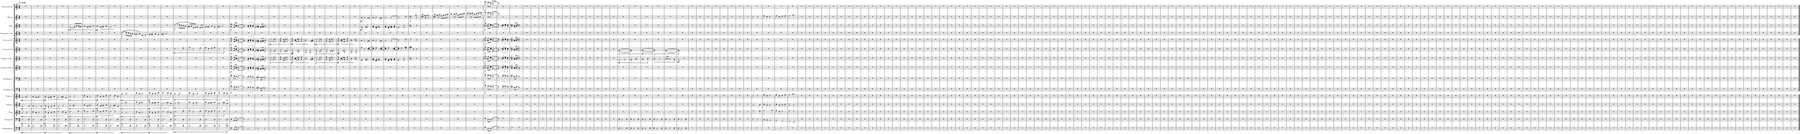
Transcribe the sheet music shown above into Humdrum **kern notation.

**kern	**dynam	**kern	**dynam	**kern	**dynam	**kern	**dynam	**kern	**dynam	**kern	**dynam	**kern	**dynam	**kern	**dynam	**kern	**dynam	**kern	**dynam	**kern	**dynam	**kern	**dynam	**kern	**dynam	**kern	**dynam	**kern	**dynam
*part15	*part15	*part14	*part14	*part13	*part13	*part12	*part12	*part11	*part11	*part10	*part10	*part9	*part9	*part8	*part8	*part7	*part7	*part6	*part6	*part5	*part5	*part4	*part4	*part3	*part3	*part2	*part2	*part1	*part1
*staff15	*staff15	*staff14	*staff14	*staff13	*staff13	*staff12	*staff12	*staff11	*staff11	*staff10	*staff10	*staff9	*staff9	*staff8	*staff8	*staff7	*staff7	*staff6	*staff6	*staff5	*staff5	*staff4	*staff4	*staff3	*staff3	*staff2	*staff2	*staff1	*staff1
*I"Contrabbassi	*	*I"Violoncelli	*	*I"Viole	*	*I"Violini 2	*	*I"Violini 1	*	*I"Trombone 2	*	*I"Trombone 1	*	*I"Tromba in Bb 2	*	*I"Tromba in Bb 1	*	*I"Corno in F 2	*	*I"Corno in F 1	*	*I"Clarinetto in Bb	*	*I"Oboe	*	*I"Flauto	*	*I"Flauto piccolo	*
*I'C-b.	*	*I'V-c.	*	*I'V-le	*	*I'V-ni 2	*	*I'V-ni 1	*	*I'Tr-ne 2	*	*I'Tr-ne 1	*	*I'Tr-ba in Bb 2	*	*I'Tr-ba in Bb 1	*	*I'C. in F 2	*	*I'C. in F 1	*	*I'Cl. in Bb	*	*I'Ob.	*	*I'Fl.	*	*I'Fl. picc.	*
*clefFv4	*	*clefF4	*	*clefGv2	*	*clefG2	*	*clefG2	*	*clefF4	*	*clefF4	*	*clefG2	*	*clefG2	*	*clefGv2	*	*clefGv2	*	*clefG2	*	*clefG2	*	*clefG2	*	*clefG^2	*
*	*	*	*	*	*	*	*	*	*	*	*	*	*	*Trd1c2	*	*Trd1c2	*	*Trd4c7	*	*Trd4c7	*	*Trd1c2	*	*	*	*	*	*Trd-7c-12	*
*k[]	*	*k[]	*	*k[]	*	*k[]	*	*k[]	*	*k[]	*	*k[]	*	*k[]	*	*k[]	*	*k[]	*	*k[]	*	*k[]	*	*k[]	*	*k[]	*	*k[]	*
*M4/4	*	*M4/4	*	*M4/4	*	*M4/4	*	*M4/4	*	*M4/4	*	*M4/4	*	*M4/4	*	*M4/4	*	*M4/4	*	*M4/4	*	*M4/4	*	*M4/4	*	*M4/4	*	*M4/4	*
*MM116	*	*MM116	*	*MM116	*	*MM116	*	*MM116	*	*MM116	*	*MM116	*	*MM116	*	*MM116	*	*MM116	*	*MM116	*	*MM116	*	*MM116	*	*MM116	*	*MM116	*
=1	=1	=1	=1	=1	=1	=1	=1	=1	=1	=1	=1	=1	=1	=1	=1	=1	=1	=1	=1	=1	=1	=1	=1	=1	=1	=1	=1	=1	=1
!	!LO:HP:b	!	!LO:HP:b	!	!LO:HP:b	!	!LO:HP:b	!	!LO:HP:b	!	!	!	!	!	!	!	!	!	!	!	!	!	!	!	!	!	!	!	!
!	!LO:DY:n=1:b	!	!LO:DY:n=1:b	!	!LO:DY:n=1:b	!	!LO:DY:n=1:b	!	!LO:DY:n=1:b	!	!	!	!	!	!	!	!	!	!	!	!	!	!	!	!	!	!	!	!
2.D\	< p	2.D\	< p	2A/	< p	2.d/	< p	2f/	< p	1r	.	1r	.	1r	.	1r	.	1r	.	1r	.	1r	.	1r	.	1r	.	1r	.
.	.	.	.	2B\	.	.	.	2g#X/	.	.	.	.	.	.	.	.	.	.	.	.	.	.	.	.	.	.	.	.	.
4D\	.	4D\	.	.	.	4e/	.	.	.	.	.	.	.	.	.	.	.	.	.	.	.	.	.	.	.	.	.	.	.
=2	=2	=2	=2	=2	=2	=2	=2	=2	=2	=2	=2	=2	=2	=2	=2	=2	=2	=2	=2	=2	=2	=2	=2	=2	=2	=2	=2	=2	=2
2.D\	.	2.D\	.	4c\	.	4f/	.	4a/	.	1r	.	1r	.	1r	.	1r	.	1r	.	1r	.	1r	.	1r	.	1r	.	1r	.
.	.	.	.	4A/	.	2d/	.	4f/	.	.	.	.	.	.	.	.	.	.	.	.	.	.	.	.	.	.	.	.	.
.	.	.	.	2B\	.	.	.	2g#X/	.	.	.	.	.	.	.	.	.	.	.	.	.	.	.	.	.	.	.	.	.
4D\	.	4D\	.	.	.	4e/	.	.	.	.	.	.	.	.	.	.	.	.	.	.	.	.	.	.	.	.	.	.	.
.	[	.	[	.	[	.	[	.	[	.	.	.	.	.	.	.	.	.	.	.	.	.	.	.	.	.	.	.	.
=3	=3	=3	=3	=3	=3	=3	=3	=3	=3	=3	=3	=3	=3	=3	=3	=3	=3	=3	=3	=3	=3	=3	=3	=3	=3	=3	=3	=3	=3
!	!LO:HP:b	!	!LO:HP:b	!	!	!	!	!	!	!	!	!	!	!	!	!	!	!	!	!	!	!	!	!	!	!	!	!	!
!	!LO:DY:n=1:b	!	!LO:DY:n=1:b	!	!LO:DY:b	!	!LO:DY:b	!	!LO:DY:b	!	!	!	!	!	!	!	!	!	!	!	!	!	!	!	!	!	!	!	!
2.D\	> mf	2.D\	> mf	4c\	mf	4f/	mf	4a/	mf	1r	.	1r	.	1r	.	1r	.	1r	.	1r	.	1r	.	1r	.	1r	.	1r	.
!	!	!	!	!	!LO:HP:b	!	!LO:HP:b	!	!LO:HP:b	!	!	!	!	!	!	!	!	!	!	!	!	!	!	!	!	!	!	!	!
.	.	.	.	4A/	>	4d/	>	4f/	>	.	.	.	.	.	.	.	.	.	.	.	.	.	.	.	.	.	.	.	.
.	.	.	.	4B\	.	4e/	.	4g#X/	.	.	.	.	.	.	.	.	.	.	.	.	.	.	.	.	.	.	.	.	.
4D\	.	4D\	.	4c\	.	4f/	.	4a/	.	.	.	.	.	.	.	.	.	.	.	.	.	.	.	.	.	.	.	.	.
=4	=4	=4	=4	=4	=4	=4	=4	=4	=4	=4	=4	=4	=4	=4	=4	=4	=4	=4	=4	=4	=4	=4	=4	=4	=4	=4	=4	=4	=4
2.D\	.	2.D\	.	2d\	.	2d/	.	2f/	.	1r	.	1r	.	1r	.	1r	.	1r	.	1r	.	1r	.	1r	.	1r	.	1r	.
.	.	.	.	4c\	.	2e/	]	4g#X/	.	.	.	.	.	.	.	.	.	.	.	.	.	.	.	.	.	.	.	.	.
4D\	.	4D\	.	4B\	]	.	.	4e/	]	.	.	.	.	.	.	.	.	.	.	.	.	.	.	.	.	.	.	.	.
=5	=5	=5	=5	=5	=5	=5	=5	=5	=5	=5	=5	=5	=5	=5	=5	=5	=5	=5	=5	=5	=5	=5	=5	=5	=5	=5	=5	=5	=5
!	!LO:HP:b	!	!LO:HP:b	!	!LO:HP:b	!	!LO:HP:b	!	!LO:HP:b	!	!	!	!	!	!	!	!	!	!	!	!	!	!	!	!LO:HP:b	!	!	!	!
!	!LO:DY:n=1:b	!	!LO:DY:n=1:b	!	!LO:DY:n=1:b	!	!LO:DY:n=1:b	!	!LO:DY:n=1:b	!	!	!	!	!	!	!	!	!	!	!	!	!	!	!	!LO:DY:n=1:b	!	!	!	!
2.D\	< p	2.D\	< p	2.d\	< p	2f/	< p	2a/	< p	1r	.	1r	.	1r	.	1r	.	1r	.	1r	.	1r	.	[2f/	< p	1r	.	1r	.
.	.	.	.	.	.	2g#X/	.	2b\	.	.	.	.	.	.	.	.	.	.	.	.	.	.	.	8f/L]	.	.	.	.	.
.	.	.	.	.	.	.	.	.	.	.	.	.	.	.	.	.	.	.	.	.	.	.	.	8b/	.	.	.	.	.
4D\	]	4D\	]	4e\	.	.	.	.	.	.	.	.	.	.	.	.	.	.	.	.	.	.	.	8a/	.	.	.	.	.
.	.	.	.	.	.	.	.	.	.	.	.	.	.	.	.	.	.	.	.	.	.	.	.	8g#X/J	.	.	.	.	.
=6	=6	=6	=6	=6	=6	=6	=6	=6	=6	=6	=6	=6	=6	=6	=6	=6	=6	=6	=6	=6	=6	=6	=6	=6	=6	=6	=6	=6	=6
2.D\	.	2.D\	.	4f\	.	4a/	.	4cc\	.	1r	.	1r	.	1r	.	1r	.	1r	.	1r	.	1r	.	4a/	.	1r	.	1r	.
.	.	.	.	2d\	.	4f/	.	4a/	.	.	.	.	.	.	.	.	.	.	.	.	.	.	.	4f/	.	.	.	.	.
.	.	.	.	.	.	2g#X/	.	2b\	.	.	.	.	.	.	.	.	.	.	.	.	.	.	.	4g#X/	.	.	.	.	.
4D\	.	4D\	.	4e\	.	.	.	.	.	.	.	.	.	.	.	.	.	.	.	.	.	.	.	4b\	.	.	.	.	.
.	[	.	[	.	[	.	[	.	[	.	.	.	.	.	.	.	.	.	.	.	.	.	.	.	[	.	.	.	.
=7	=7	=7	=7	=7	=7	=7	=7	=7	=7	=7	=7	=7	=7	=7	=7	=7	=7	=7	=7	=7	=7	=7	=7	=7	=7	=7	=7	=7	=7
!	!LO:HP:b	!	!LO:HP:b	!	!	!	!	!	!	!	!	!	!	!	!	!	!	!	!	!	!	!	!	!	!	!	!	!	!
!	!LO:DY:n=1:b	!	!LO:DY:n=1:b	!	!LO:DY:b	!	!LO:DY:b	!	!LO:DY:b	!	!	!	!	!	!	!	!	!	!	!	!	!	!	!	!LO:DY:b	!	!	!	!
2.D\	> mf	2.D\	> mf	4f\	mf	4a/	mf	4cc\	mf	1r	.	1r	.	1r	.	1r	.	1r	.	1r	.	1r	.	4a/	mf	1r	.	1r	.
!	!	!	!	!	!LO:HP:b	!	!LO:HP:b	!	!LO:HP:b	!	!	!	!	!	!	!	!	!	!	!	!	!	!	!	!LO:HP:b	!	!	!	!
.	.	.	.	4d\	>	4f/	>	4a/	>	.	.	.	.	.	.	.	.	.	.	.	.	.	.	4f/	>	.	.	.	.
.	.	.	.	4e\	.	4g#X/	.	4b\	.	.	.	.	.	.	.	.	.	.	.	.	.	.	.	4g#X/	.	.	.	.	.
4D\	.	4D\	.	4f\	.	4a/	.	4cc\	.	.	.	.	.	.	.	.	.	.	.	.	.	.	.	4a/	.	.	.	.	.
=8	=8	=8	=8	=8	=8	=8	=8	=8	=8	=8	=8	=8	=8	=8	=8	=8	=8	=8	=8	=8	=8	=8	=8	=8	=8	=8	=8	=8	=8
2.D\	.	2.D\	.	2d\	.	2f/	.	2dd\	.	1r	.	1r	.	1r	.	1r	.	1r	.	1r	.	1r	.	2f/	.	1r	.	1r	.
.	.	.	.	2e\	]	4g#X/	.	4cc\	.	.	.	.	.	.	.	.	.	.	.	.	.	.	.	2r	]	.	.	.	.
4D\	]	4D\	]	.	.	4e/	]	4b\	]	.	.	.	.	.	.	.	.	.	.	.	.	.	.	.	.	.	.	.	.
=9	=9	=9	=9	=9	=9	=9	=9	=9	=9	=9	=9	=9	=9	=9	=9	=9	=9	=9	=9	=9	=9	=9	=9	=9	=9	=9	=9	=9	=9
!	!LO:HP:b	!	!LO:HP:b	!	!LO:HP:b	!	!LO:HP:b	!	!LO:HP:b	!	!	!	!	!	!	!	!	!	!	!	!	!	!	!	!	!	!	!	!
!	!LO:DY:n=1:b	!	!LO:DY:n=1:b	!	!LO:DY:n=1:b	!	!LO:DY:n=1:b	!	!LO:DY:n=1:b	!	!	!	!	!	!	!	!	!	!	!	!	!	!LO:DY:b	!	!	!	!	!	!
2.D\	< p	2.D\	< p	2A/	< p	2ff\	< p	2aa\	< p	1r	.	1r	.	1r	.	1r	.	1r	.	1r	.	([2dd\	f	1r	.	1r	.	1r	.
.	.	.	.	2B\	.	2gg#X\	.	2bb\	.	.	.	.	.	.	.	.	.	.	.	.	.	8dd\L]	.	.	.	.	.	.	.
.	.	.	.	.	.	.	.	.	.	.	.	.	.	.	.	.	.	.	.	.	.	8cc\	.	.	.	.	.	.	.
4D\	.	4D\	.	.	.	.	.	.	.	.	.	.	.	.	.	.	.	.	.	.	.	8b\	.	.	.	.	.	.	.
.	.	.	.	.	.	.	.	.	.	.	.	.	.	.	.	.	.	.	.	.	.	8a\J	.	.	.	.	.	.	.
=10	=10	=10	=10	=10	=10	=10	=10	=10	=10	=10	=10	=10	=10	=10	=10	=10	=10	=10	=10	=10	=10	=10	=10	=10	=10	=10	=10	=10	=10
2.D\	.	2.D\	.	4c\	.	4aa\	.	4ccc\	.	1r	.	1r	.	1r	.	1r	.	1r	.	1r	.	4g#X/	.	1r	.	1r	.	1r	.
.	.	.	.	4A/	.	4ff\	.	4aa\	.	.	.	.	.	.	.	.	.	.	.	.	.	4a/)	.	.	.	.	.	.	.
.	.	.	.	2B\	.	2gg#X\	.	2bb\	.	.	.	.	.	.	.	.	.	.	.	.	.	4d/	.	.	.	.	.	.	.
4D\	.	4D\	.	.	.	.	.	.	.	.	.	.	.	.	.	.	.	.	.	.	.	4e/	.	.	.	.	.	.	.
.	[	.	[	.	[	.	[	.	[	.	.	.	.	.	.	.	.	.	.	.	.	.	.	.	.	.	.	.	.
=11	=11	=11	=11	=11	=11	=11	=11	=11	=11	=11	=11	=11	=11	=11	=11	=11	=11	=11	=11	=11	=11	=11	=11	=11	=11	=11	=11	=11	=11
!	!LO:HP:b	!	!LO:HP:b	!	!	!	!	!	!	!	!	!	!	!	!	!	!	!	!	!	!	!	!	!	!	!	!	!	!
!	!LO:DY:n=1:b	!	!LO:DY:n=1:b	!	!LO:DY:b	!	!LO:DY:b	!	!LO:DY:b	!	!	!	!	!	!	!	!	!	!	!	!	!	!	!	!	!	!	!	!
2.D\	> mf	2.D\	> mf	4c\	mf	4aa\	mf	4ccc\	mf	1r	.	1r	.	1r	.	1r	.	1r	.	1r	.	4f/	.	1r	.	1r	.	1r	.
!	!	!	!	!	!LO:HP:b	!	!LO:HP:b	!	!LO:HP:b	!	!	!	!	!	!	!	!	!	!	!	!	!	!	!	!	!	!	!	!
.	.	.	.	4A/	>	4ff\	>	4aa\	>	.	.	.	.	.	.	.	.	.	.	.	.	4g#X/	.	.	.	.	.	.	.
.	.	.	.	4B\	.	4gg#X\	.	4bb\	.	.	.	.	.	.	.	.	.	.	.	.	.	4a/	.	.	.	.	.	.	.
4D\	.	4D\	.	4c\	.	4aa\	.	4ccc\	.	.	.	.	.	.	.	.	.	.	.	.	.	4f/	.	.	.	.	.	.	.
=12	=12	=12	=12	=12	=12	=12	=12	=12	=12	=12	=12	=12	=12	=12	=12	=12	=12	=12	=12	=12	=12	=12	=12	=12	=12	=12	=12	=12	=12
2.D\	.	2.D\	.	2d\	.	2ff\	.	2ddd\	.	1r	.	1r	.	1r	.	1r	.	1r	.	1r	.	4g#X/	.	1r	.	1r	.	1r	.
.	.	.	.	.	.	.	.	.	.	.	.	.	.	.	.	.	.	.	.	.	.	2.a/	.	.	.	.	.	.	.
.	.	.	.	4c\	.	4gg#X\	.	4ccc\	.	.	.	.	.	.	.	.	.	.	.	.	.	.	.	.	.	.	.	.	.
4D\	.	4D\	.	4B\	]	4ee\	]	4bb\	]	.	.	.	.	.	.	.	.	.	.	.	.	.	.	.	.	.	.	.	.
=13	=13	=13	=13	=13	=13	=13	=13	=13	=13	=13	=13	=13	=13	=13	=13	=13	=13	=13	=13	=13	=13	=13	=13	=13	=13	=13	=13	=13	=13
!	!LO:HP:b	!	!LO:HP:b	!	!LO:HP:b	!	!LO:HP:b	!	!LO:HP:b	!	!	!	!	!	!	!	!	!	!LO:HP:b	!	!	!	!	!	!	!	!	!	!
!	!LO:DY:n=1:b	!	!LO:DY:n=1:b	!	!LO:DY:n=1:b	!	!LO:DY:n=1:b	!	!LO:DY:n=1:b	!	!	!	!	!	!	!	!	!	!LO:DY:n=1:b	!	!	!	!	!	!LO:DY:b	!	!	!	!
2.D\	< p	2.D\	< p	2.d\	< p	2ff\	< p	2aa\	< p	1r	.	1r	.	1r	.	1r	.	2.d\	< p	1r	.	1r	.	([2dd\	f	1r	.	1r	.
.	.	.	.	.	.	2gg#X\	.	2bb\	.	.	.	.	.	.	.	.	.	.	.	.	.	.	.	8dd\L]	.	.	.	.	.
.	.	.	.	.	.	.	.	.	.	.	.	.	.	.	.	.	.	.	.	.	.	.	.	8cc\	.	.	.	.	.
4D\	]	4D\	]	4e\	.	.	.	.	.	.	.	.	.	.	.	.	.	4e\	.	.	.	.	.	8b\	.	.	.	.	.
.	.	.	.	.	.	.	.	.	.	.	.	.	.	.	.	.	.	.	.	.	.	.	.	8a\J	.	.	.	.	.
=14	=14	=14	=14	=14	=14	=14	=14	=14	=14	=14	=14	=14	=14	=14	=14	=14	=14	=14	=14	=14	=14	=14	=14	=14	=14	=14	=14	=14	=14
2.D\	.	2.D\	.	4f\	.	4aa\	.	4ccc\	.	1r	.	1r	.	1r	.	1r	.	4f\	.	1r	.	1r	.	8g#X/L	.	1r	.	1r	.
.	.	.	.	.	.	.	.	.	.	.	.	.	.	.	.	.	.	.	.	.	.	.	.	8a/	.	.	.	.	.
.	.	.	.	2d\	.	4ff\	.	4aa\	.	.	.	.	.	.	.	.	.	2d\	.	.	.	.	.	8d/)	.	.	.	.	.
.	.	.	.	.	.	.	.	.	.	.	.	.	.	.	.	.	.	.	.	.	.	.	.	8e/J	.	.	.	.	.
.	.	.	.	.	.	2gg#X\	.	2bb\	.	.	.	.	.	.	.	.	.	.	.	.	.	.	.	4f/	.	.	.	.	.
4D\	.	4D\	.	4e\	.	.	.	.	.	.	.	.	.	.	.	.	.	4e\	.	.	.	.	.	8d/L	.	.	.	.	.
.	.	.	.	.	.	.	.	.	.	.	.	.	.	.	.	.	.	.	.	.	.	.	.	8e/J	.	.	.	.	.
=15	=15	=15	=15	=15	=15	=15	=15	=15	=15	=15	=15	=15	=15	=15	=15	=15	=15	=15	=15	=15	=15	=15	=15	=15	=15	=15	=15	=15	=15
2.D\	.	2.D\	.	4f\	.	4aa\	.	4ccc\	.	1r	.	1r	.	1r	.	1r	.	4f\	.	1r	.	1r	.	4f/	.	1r	.	1r	.
.	.	.	.	4d\	.	4ff\	.	4aa\	.	.	.	.	.	.	.	.	.	4d\	.	.	.	.	.	4g#X/	.	.	.	.	.
.	.	.	.	4e\	.	4gg#X\	.	4bb\	.	.	.	.	.	.	.	.	.	4e\	.	.	.	.	.	4a/	.	.	.	.	.
4D\	.	4D\	.	4f\	.	4aa\	.	4ccc\	.	.	.	.	.	.	.	.	.	4f\	.	.	.	.	.	4f/	.	.	.	.	.
=16	=16	=16	=16	=16	=16	=16	=16	=16	=16	=16	=16	=16	=16	=16	=16	=16	=16	=16	=16	=16	=16	=16	=16	=16	=16	=16	=16	=16	=16
2.D\	.	2.D\	.	2d\	.	2ff\	.	2ddd\	.	1r	.	1r	.	1r	.	1r	.	2d\	.	1r	.	1r	.	4g#X/	.	1r	.	1r	.
.	.	.	.	.	.	.	.	.	.	.	.	.	.	.	.	.	.	.	.	.	.	.	.	2.a/	.	.	.	.	.
!	!	!	!	!	!LO:DY:n=1:b	!	!	!	!	!	!	!	!	!	!	!	!	!	!LO:DY:n=1:b	!	!	!	!	!	!	!	!	!	!
.	.	.	.	2e\	[ f	4gg#X\	[	4ccc\	[	.	.	.	.	.	.	.	.	2e\	[ f	.	.	.	.	.	.	.	.	.	.
!	!LO:DY:n=1:b	!	!LO:DY:n=1:b	!	!	!	!LO:DY:b	!	!LO:DY:b	!	!	!	!	!	!	!	!	!	!	!	!	!	!	!	!	!	!	!	!
4D\	[ f	4D\	[ f	.	.	4ee\	f	4bb\	f	.	.	.	.	.	.	.	.	.	.	.	.	.	.	.	.	.	.	.	.
=17	=17	=17	=17	=17	=17	=17	=17	=17	=17	=17	=17	=17	=17	=17	=17	=17	=17	=17	=17	=17	=17	=17	=17	=17	=17	=17	=17	=17	=17
!	!	!	!	!	!	!	!	!	!	!	!LO:DY:b	!	!LO:DY:b	!	!LO:DY:b	!	!LO:DY:b	!	!LO:DY:b	!	!LO:DY:b	!	!	!	!LO:DY:b	!	!	!	!
4EE\	.	4E\	.	1r	.	1r	.	1r	.	4e^\	f	4e^\	f	4g\^ 4ee\^	f	4g\^ 4ee\^	f	4G\^ 4e\^	f	4G\^ 4e\^	f	1r	.	4g\^ 4ee\^	f	1r	.	1r	.
8BBB/L	.	8BB/L	.	.	.	.	.	.	.	8d\L	.	8d\L	.	8f/ 8dd/L	.	8f/ 8dd/L	.	8F/ 8d/L	.	8F/ 8d/L	.	.	.	8f/ 8dd/L	.	.	.	.	.
8BBB/J	.	8BB/J	.	.	.	.	.	.	.	8c\J	.	8c\J	.	8a/ 8cc/J	.	8a/ 8cc/J	.	8A/ 8c/J	.	8A/ 8c/J	.	.	.	8a/ 8cc/J	.	.	.	.	.
[2EE\	.	[2E\	.	.	.	.	.	.	.	[2B^\	.	[2B^\	.	[2e/^ [2b/^	.	[2e/^ [2b/^	.	[2E/^ [2G/^	.	[2G/^ [2B/^	.	.	.	[2g/ [2b/	.	.	.	.	.
=18	=18	=18	=18	=18	=18	=18	=18	=18	=18	=18	=18	=18	=18	=18	=18	=18	=18	=18	=18	=18	=18	=18	=18	=18	=18	=18	=18	=18	=18
2EE\]	.	2E\]	.	1r	.	1r	.	1r	.	2B\]	.	2B\]	.	2e/] 2b/]	.	2e/] 2b/]	.	2E/] 2G/]	.	2G/] 2B/]	.	1r	.	2g/] 2b/]	.	1r	.	1r	.
2EE\	.	2E\	.	.	.	.	.	.	.	6B^\	.	6B^\	.	6g/^ 6b/^	.	6g/^ 6b/^	.	6G/^ 6B/^	.	6G/^ 6B/^	.	.	.	6g/ 6b/	.	.	.	.	.
.	.	.	.	.	.	.	.	.	.	6c\	.	6c\	.	6a\ 6cc\	.	6a\ 6cc\	.	6A\ 6c\	.	6A\ 6c\	.	.	.	6a\ 6cc\	.	.	.	.	.
.	.	.	.	.	.	.	.	.	.	6B\	.	6B\	.	6g/ 6b/	.	6g/ 6b/	.	6G/ 6B/	.	6G/ 6B/	.	.	.	6g/ 6b/	.	.	.	.	.
=19	=19	=19	=19	=19	=19	=19	=19	=19	=19	=19	=19	=19	=19	=19	=19	=19	=19	=19	=19	=19	=19	=19	=19	=19	=19	=19	=19	=19	=19
2EE\	.	2E\	.	1r	.	1r	.	1r	.	4A#X^\	.	4A#X^\	.	4f#X/^ 4a#X/^	.	4f#X/^ 4a#X/^	.	4F#X/^ 4A#X/^	.	4F#X/^ 4A#X/^	.	1r	.	4f#X/ 4a#X/	.	1r	.	1r	.
.	.	.	.	.	.	.	.	.	.	8G\L	.	8G\L	.	8e/ 8g/L	.	8e/ 8g/L	.	8E/ 8G/L	.	8E/ 8G/L	.	.	.	8e/ 8g/L	.	.	.	.	.
.	.	.	.	.	.	.	.	.	.	8A#\J	.	8A#\J	.	8f#/ 8a#/J	.	8f#/ 8a#/J	.	8F#/ 8A#/J	.	8F#/ 8A#/J	.	.	.	8f#/ 8a#/J	.	.	.	.	.
2EE\	.	2E\	.	.	.	.	.	.	.	2G^\	.	2G^\	.	2e/^ 2g/^	.	2g/^ 2b/^	.	2E/^ 2B/^	.	2G/^ 2B/^	.	.	.	2g/ 2b/	.	.	.	.	.
=20	=20	=20	=20	=20	=20	=20	=20	=20	=20	=20	=20	=20	=20	=20	=20	=20	=20	=20	=20	=20	=20	=20	=20	=20	=20	=20	=20	=20	=20
!	!	!	!	!	!	!	!	!	!	!	!	!	!	!	!	!	!LO:HP:b	!	!LO:HP:b	!	!LO:HP:b	!	!	!	!	!	!	!	!
!	!	!	!	!	!	!	!	!	!	!	!	!	!	!	!	!	!LO:DY:n=1:b	!	!LO:DY:n=1:b	!	!LO:DY:n=1:b	!	!	!	!	!	!	!	!
1r	.	1r	.	1r	.	1r	.	1r	.	1r	.	1r	.	1r	.	2e/ 2cc/	< p	2C/ 2A/	< p	2E/ 2c/	< p	1r	.	1r	.	1r	.	1r	.
.	.	.	.	.	.	.	.	.	.	.	.	.	.	.	.	2f#X/ 2dd#X/	.	2D#X/ 2A/	.	2F#X/ 2d#X/	.	.	.	.	.	.	.	.	.
=21	=21	=21	=21	=21	=21	=21	=21	=21	=21	=21	=21	=21	=21	=21	=21	=21	=21	=21	=21	=21	=21	=21	=21	=21	=21	=21	=21	=21	=21
1r	.	1r	.	1r	.	1r	.	1r	.	1r	.	1r	.	1r	.	4g\ 4ee\	.	2C/ 2A/	.	4G\ 4e\	.	1r	.	1r	.	1r	.	1r	.
.	.	.	.	.	.	.	.	.	.	.	.	.	.	.	.	4e/ 4cc/	.	.	.	4E/ 4c/	.	.	.	.	.	.	.	.	.
.	.	.	.	.	.	.	.	.	.	.	.	.	.	.	.	2f#X/ 2dd#X/	.	2D#X/ 2F#X/	.	2F#X/ 2d#X/	.	.	.	.	.	.	.	.	.
.	.	.	.	.	.	.	.	.	.	.	.	.	.	.	.	.	[	.	[	.	[	.	.	.	.	.	.	.	.
=22	=22	=22	=22	=22	=22	=22	=22	=22	=22	=22	=22	=22	=22	=22	=22	=22	=22	=22	=22	=22	=22	=22	=22	=22	=22	=22	=22	=22	=22
!	!	!	!	!	!	!	!	!	!	!	!	!	!	!	!	!	!LO:DY:b	!	!LO:DY:b	!	!LO:DY:b	!	!	!	!	!	!	!	!
1r	.	1r	.	1r	.	1r	.	1r	.	1r	.	1r	.	1r	.	4g\ 4ee\	mf	2AA/ 2G/	mf	4G\ 4e\	mf	1r	.	1r	.	1r	.	1r	.
!	!	!	!	!	!	!	!	!	!	!	!	!	!	!	!	!	!LO:HP:b	!	!	!	!LO:HP:b	!	!	!	!	!	!	!	!
.	.	.	.	.	.	.	.	.	.	.	.	.	.	.	.	4a\ 4cc\	>	.	.	4A\ 4c\	>	.	.	.	.	.	.	.	.
.	.	.	.	.	.	.	.	.	.	.	.	.	.	.	.	4f#X/ 4dd#X/	.	2BB/ 2F#X/	.	4F#X/ 4d#X/	.	.	.	.	.	.	.	.	.
.	.	.	.	.	.	.	.	.	.	.	.	.	.	.	.	4g\ 4ee\	.	.	.	4G\ 4e\	.	.	.	.	.	.	.	.	.
=23	=23	=23	=23	=23	=23	=23	=23	=23	=23	=23	=23	=23	=23	=23	=23	=23	=23	=23	=23	=23	=23	=23	=23	=23	=23	=23	=23	=23	=23
1r	.	1r	.	1r	.	1r	.	1r	.	1r	.	1r	.	1r	.	2.a\ 2.cc\	.	2AA/ 2F/	.	2.A\ 2.c\	.	1r	.	1r	.	1r	.	1r	.
.	.	.	.	.	.	.	.	.	.	.	.	.	.	.	.	.	.	2AA/ 2F/	.	.	.	.	.	.	.	.	.	.	.
.	.	.	.	.	.	.	.	.	.	.	.	.	.	.	.	4g#X/ 4b/	]	.	.	4G#X/ 4B/	]	.	.	.	.	.	.	.	.
=24	=24	=24	=24	=24	=24	=24	=24	=24	=24	=24	=24	=24	=24	=24	=24	=24	=24	=24	=24	=24	=24	=24	=24	=24	=24	=24	=24	=24	=24
!	!	!	!	!	!	!	!	!	!	!	!	!	!	!	!	!	!LO:HP:b	!	!LO:HP:b	!	!LO:HP:b	!	!	!	!	!	!	!	!
!	!	!	!	!	!	!	!	!	!	!	!	!	!	!	!	!	!LO:DY:n=1:b	!	!LO:DY:n=1:b	!	!LO:DY:n=1:b	!	!	!	!	!	!	!	!
1r	.	1r	.	1r	.	1r	.	1r	.	1r	.	1r	.	1r	.	2e/ 2cc/	< p	2C/ 2A/	< p	2E/ 2c/	< p	1r	.	1r	.	1r	.	1r	.
.	.	.	.	.	.	.	.	.	.	.	.	.	.	.	.	2f#X/ 2dd#X/	.	2D#X/ 2A/	.	2F#X/ 2d#X/	.	.	.	.	.	.	.	.	.
=25	=25	=25	=25	=25	=25	=25	=25	=25	=25	=25	=25	=25	=25	=25	=25	=25	=25	=25	=25	=25	=25	=25	=25	=25	=25	=25	=25	=25	=25
1r	.	1r	.	1r	.	1r	.	1r	.	1r	.	1r	.	1r	.	4g\ 4ee\	.	2C/ 2A/	.	4G\ 4e\	.	1r	.	1r	.	1r	.	1r	.
.	.	.	.	.	.	.	.	.	.	.	.	.	.	.	.	4e/ 4cc/	.	.	.	4E/ 4c/	.	.	.	.	.	.	.	.	.
.	.	.	.	.	.	.	.	.	.	.	.	.	.	.	.	2f#X/ 2dd#X/	.	2D#X/ 2F#X/	.	2F#X/ 2d#X/	.	.	.	.	.	.	.	.	.
.	.	.	.	.	.	.	.	.	.	.	.	.	.	.	.	.	[	.	[	.	[	.	.	.	.	.	.	.	.
=26	=26	=26	=26	=26	=26	=26	=26	=26	=26	=26	=26	=26	=26	=26	=26	=26	=26	=26	=26	=26	=26	=26	=26	=26	=26	=26	=26	=26	=26
!	!	!	!	!	!	!	!	!	!	!	!	!	!	!	!	!	!LO:DY:b	!	!LO:DY:b	!	!LO:DY:b	!	!	!	!	!	!	!	!
1r	.	1r	.	1r	.	1r	.	1r	.	1r	.	1r	.	1r	.	4g\ 4ee\	mf	2AA/ 2G/	mf	4G\ 4e\	mf	1r	.	1r	.	1r	.	1r	.
!	!	!	!	!	!	!	!	!	!	!	!	!	!	!	!	!	!LO:HP:b	!	!	!	!LO:HP:b	!	!	!	!	!	!	!	!
.	.	.	.	.	.	.	.	.	.	.	.	.	.	.	.	4a\ 4cc\	>	.	.	4A\ 4c\	>	.	.	.	.	.	.	.	.
.	.	.	.	.	.	.	.	.	.	.	.	.	.	.	.	4f#X/ 4dd#X/	.	2BB/ 2F#X/	.	4F#X/ 4d#X/	.	.	.	.	.	.	.	.	.
.	.	.	.	.	.	.	.	.	.	.	.	.	.	.	.	4g\ 4ee\	.	.	.	4G\ 4e\	.	.	.	.	.	.	.	.	.
=27	=27	=27	=27	=27	=27	=27	=27	=27	=27	=27	=27	=27	=27	=27	=27	=27	=27	=27	=27	=27	=27	=27	=27	=27	=27	=27	=27	=27	=27
1r	.	1r	.	1r	.	1r	.	1r	.	1r	.	1r	.	1r	.	2a\ 2cc\	.	2AA/ 2F/	.	2A\ 2c\	.	1r	.	1r	.	1r	.	1r	.
.	.	.	.	.	.	.	.	.	.	.	.	.	.	.	.	2g/ 2cc#X/	]	2AA/ 2F/	.	2G/ 2c#X/	]	.	.	.	.	.	.	.	.
=28	=28	=28	=28	=28	=28	=28	=28	=28	=28	=28	=28	=28	=28	=28	=28	=28	=28	=28	=28	=28	=28	=28	=28	=28	=28	=28	=28	=28	=28
!	!	!	!	!	!	!	!	!	!	!	!	!	!	!	!	!	!	!	!	!	!	!	!	!	!LO:DY:b	!	!LO:DY:b	!	!
1r	.	1r	.	1r	.	1r	.	1r	.	1r	.	1r	.	1r	.	2d/ 2f/	.	4f\	.	4A/	.	1r	.	2d/ 2f/	mf	4a/	mf	1r	.
.	.	.	.	.	.	.	.	.	.	.	.	.	.	.	.	.	.	2d\	.	2B\	.	.	.	.	.	2b\	.	.	.
.	.	.	.	.	.	.	.	.	.	.	.	.	.	.	.	2e/ 2g#X/	.	.	.	.	.	.	.	2e/ 2g#X/	.	.	.	.	.
.	.	.	.	.	.	.	.	.	.	.	.	.	.	.	.	.	.	[4c#X\ [4e\	.	4G#X/	.	.	.	.	.	4g#X/	.	.	.
=29	=29	=29	=29	=29	=29	=29	=29	=29	=29	=29	=29	=29	=29	=29	=29	=29	=29	=29	=29	=29	=29	=29	=29	=29	=29	=29	=29	=29	=29
1r	.	1r	.	1r	.	1r	.	1r	.	1r	.	1r	.	1r	.	4f/ 4a/	.	4c#\] 4e\]	.	4A/	.	1r	.	4f/ 4a/	.	4a/	.	1r	.
.	.	.	.	.	.	.	.	.	.	.	.	.	.	.	.	4d/ 4f/	.	2d\ 2f\	.	2B\	.	.	.	4d/ 4f/	.	2b\	.	.	.
.	.	.	.	.	.	.	.	.	.	.	.	.	.	.	.	2e/ 2g#X/	.	.	.	.	.	.	.	2e/ 2g#X/	.	.	.	.	.
.	.	.	.	.	.	.	.	.	.	.	.	.	.	.	.	.	.	[4c#X\ [4e\	.	4G#X/	.	.	.	.	.	4g#X/	.	.	.
=30	=30	=30	=30	=30	=30	=30	=30	=30	=30	=30	=30	=30	=30	=30	=30	=30	=30	=30	=30	=30	=30	=30	=30	=30	=30	=30	=30	=30	=30
1r	.	1r	.	1r	.	1r	.	1r	.	1r	.	1r	.	1r	.	4f/ 4a/	.	4c#\] 4e\]	.	2A/	.	1r	.	4f/ 4a/	.	2a/	.	1r	.
.	.	.	.	.	.	.	.	.	.	.	.	.	.	.	.	4d/ 4f/	.	2d\ 2f\	.	.	.	.	.	4d/ 4f/	.	.	.	.	.
.	.	.	.	.	.	.	.	.	.	.	.	.	.	.	.	4e/ 4g#X/	.	.	.	[2B\	.	.	.	4e/ 4g#X/	.	[2b\	.	.	.
.	.	.	.	.	.	.	.	.	.	.	.	.	.	.	.	4f/ 4a/	.	[4c#X\ [4e\	.	.	.	.	.	4f/ 4a/	.	.	.	.	.
=31	=31	=31	=31	=31	=31	=31	=31	=31	=31	=31	=31	=31	=31	=31	=31	=31	=31	=31	=31	=31	=31	=31	=31	=31	=31	=31	=31	=31	=31
1r	.	1r	.	1r	.	1r	.	1r	.	1r	.	1r	.	1r	.	2d/ 2f/	.	4c#\] 4e\]	.	2.B\]	.	1r	.	2d/ 2f/	.	2.b\]	.	1r	.
.	.	.	.	.	.	.	.	.	.	.	.	.	.	.	.	.	.	2d\ 2f\	.	.	.	.	.	.	.	.	.	.	.
.	.	.	.	.	.	.	.	.	.	.	.	.	.	.	.	2e/ 2b/	.	.	.	.	.	.	.	2e/ 2b/	.	.	.	.	.
.	.	.	.	.	.	.	.	.	.	.	.	.	.	.	.	.	.	4e\ 4g#X\	.	4d\	.	.	.	.	.	4dd\	.	.	.
=32	=32	=32	=32	=32	=32	=32	=32	=32	=32	=32	=32	=32	=32	=32	=32	=32	=32	=32	=32	=32	=32	=32	=32	=32	=32	=32	=32	=32	=32
!	!	!	!	!	!	!	!	!	!	!	!	!	!	!	!	!	!	!	!	!	!	!	!	!	!	!	!LO:DY:b	!	!
1r	.	1r	.	1r	.	1r	.	1r	.	1r	.	1r	.	1r	.	2a\ 2cc#X\	.	4f#X\ 4a\	.	2e\	.	1r	.	2a\ 2cc#X\	.	2cc#X\ 2ee\	f	1r	.
.	.	.	.	.	.	.	.	.	.	.	.	.	.	.	.	.	.	4r	.	.	.	.	.	.	.	.	.	.	.
.	.	.	.	.	.	.	.	.	.	.	.	.	.	.	.	2r	.	2r	.	2r	.	.	.	2r	.	2b\ 2gg#X\	.	.	.
=33	=33	=33	=33	=33	=33	=33	=33	=33	=33	=33	=33	=33	=33	=33	=33	=33	=33	=33	=33	=33	=33	=33	=33	=33	=33	=33	=33	=33	=33
1r	.	1r	.	1r	.	1r	.	1r	.	1r	.	1r	.	1r	.	1r	.	1r	.	1r	.	1r	.	1r	.	4cc#X\ 4aa\	.	1r	.
.	.	.	.	.	.	.	.	.	.	.	.	.	.	.	.	.	.	.	.	.	.	.	.	.	.	4a\ 4ff#X\	.	.	.
.	.	.	.	.	.	.	.	.	.	.	.	.	.	.	.	.	.	.	.	.	.	.	.	.	.	2b\ 2gg#X\	.	.	.
=34	=34	=34	=34	=34	=34	=34	=34	=34	=34	=34	=34	=34	=34	=34	=34	=34	=34	=34	=34	=34	=34	=34	=34	=34	=34	=34	=34	=34	=34
1r	.	1r	.	1r	.	1r	.	1r	.	1r	.	1r	.	1r	.	1r	.	1r	.	1r	.	1r	.	1r	.	4cc#X\ 4aa\	.	1r	.
.	.	.	.	.	.	.	.	.	.	.	.	.	.	.	.	.	.	.	.	.	.	.	.	.	.	8gg#X\L	.	.	.
.	.	.	.	.	.	.	.	.	.	.	.	.	.	.	.	.	.	.	.	.	.	.	.	.	.	8aa\J	.	.	.
.	.	.	.	.	.	.	.	.	.	.	.	.	.	.	.	.	.	.	.	.	.	.	.	.	.	8ee\L	.	.	.
.	.	.	.	.	.	.	.	.	.	.	.	.	.	.	.	.	.	.	.	.	.	.	.	.	.	8gg#\	.	.	.
.	.	.	.	.	.	.	.	.	.	.	.	.	.	.	.	.	.	.	.	.	.	.	.	.	.	8aa\	.	.	.
.	.	.	.	.	.	.	.	.	.	.	.	.	.	.	.	.	.	.	.	.	.	.	.	.	.	8bb\J	.	.	.
=35	=35	=35	=35	=35	=35	=35	=35	=35	=35	=35	=35	=35	=35	=35	=35	=35	=35	=35	=35	=35	=35	=35	=35	=35	=35	=35	=35	=35	=35
1r	.	1r	.	1r	.	1r	.	1r	.	1r	.	1r	.	1r	.	1r	.	1r	.	1r	.	1r	.	1r	.	4ccc\	.	1r	.
.	.	.	.	.	.	.	.	.	.	.	.	.	.	.	.	.	.	.	.	.	.	.	.	.	.	8bb\L	.	.	.
.	.	.	.	.	.	.	.	.	.	.	.	.	.	.	.	.	.	.	.	.	.	.	.	.	.	8ccc\J	.	.	.
.	.	.	.	.	.	.	.	.	.	.	.	.	.	.	.	.	.	.	.	.	.	.	.	.	.	8gg\L	.	.	.
.	.	.	.	.	.	.	.	.	.	.	.	.	.	.	.	.	.	.	.	.	.	.	.	.	.	8bb\	.	.	.
.	.	.	.	.	.	.	.	.	.	.	.	.	.	.	.	.	.	.	.	.	.	.	.	.	.	8ccc\	.	.	.
.	.	.	.	.	.	.	.	.	.	.	.	.	.	.	.	.	.	.	.	.	.	.	.	.	.	8ddd\J	.	.	.
=36	=36	=36	=36	=36	=36	=36	=36	=36	=36	=36	=36	=36	=36	=36	=36	=36	=36	=36	=36	=36	=36	=36	=36	=36	=36	=36	=36	=36	=36
1r	.	1r	.	1r	.	1r	.	1r	.	1r	.	1r	.	1r	.	1r	.	1r	.	1r	.	1r	.	1r	.	4eee\	.	1r	.
.	.	.	.	.	.	.	.	.	.	.	.	.	.	.	.	.	.	.	.	.	.	.	.	.	.	8ddd#X\L	.	.	.
.	.	.	.	.	.	.	.	.	.	.	.	.	.	.	.	.	.	.	.	.	.	.	.	.	.	8eee\J	.	.	.
.	.	.	.	.	.	.	.	.	.	.	.	.	.	.	.	.	.	.	.	.	.	.	.	.	.	8bb\L	.	.	.
.	.	.	.	.	.	.	.	.	.	.	.	.	.	.	.	.	.	.	.	.	.	.	.	.	.	8ddd#\	.	.	.
.	.	.	.	.	.	.	.	.	.	.	.	.	.	.	.	.	.	.	.	.	.	.	.	.	.	8eee\	.	.	.
.	.	.	.	.	.	.	.	.	.	.	.	.	.	.	.	.	.	.	.	.	.	.	.	.	.	8fff#X\J	.	.	.
=37	=37	=37	=37	=37	=37	=37	=37	=37	=37	=37	=37	=37	=37	=37	=37	=37	=37	=37	=37	=37	=37	=37	=37	=37	=37	=37	=37	=37	=37
!	!	!	!	!	!	!	!	!	!	!	!LO:DY:b	!	!LO:DY:b	!	!LO:DY:b	!	!LO:DY:b	!	!LO:DY:b	!	!LO:DY:b	!	!	!	!LO:DY:b	!	!LO:DY:b	!	!LO:DY:b
4GG\	.	4G\	.	1r	.	1r	.	1r	.	4g^\	f	4g^\	f	4b-X\^ 4gg\^	f	4b-X\^ 4gg\^	f	4B-X\^ 4g\^	f	4B-X\^ 4g\^	f	1r	.	4b-X\^ 4gg\^	f	4ggg\	f	4gggg\	f
8DD\L	.	8D\L	.	.	.	.	.	.	.	8f\L	.	8f\L	.	8a-X\ 8ff\L	.	8a-X\ 8ff\L	.	8A-X\ 8f\L	.	8A-X\ 8f\L	.	.	.	8a-X\ 8ff\L	.	8fff\L	.	8ffff\L	.
8DD\J	.	8D\J	.	.	.	.	.	.	.	8e-X\J	.	8e-X\J	.	8cc\ 8ee-X\J	.	8cc\ 8ee-X\J	.	8c\ 8e-X\J	.	8c\ 8e-X\J	.	.	.	8cc\ 8ee-X\J	.	8eee-X\J	.	8eeee-X\J	.
[2GG\	.	[2G\	.	.	.	.	.	.	.	[2d^\	.	[2d^\	.	[2g\^ [2dd\^	.	[2g\^ [2dd\^	.	[2G/^ [2B-/^	.	[2B-\^ [2d\^	.	.	.	[2b-\ [2dd\	.	[2dddT\	.	[2ddddT\	.
=38	=38	=38	=38	=38	=38	=38	=38	=38	=38	=38	=38	=38	=38	=38	=38	=38	=38	=38	=38	=38	=38	=38	=38	=38	=38	=38	=38	=38	=38
2GG\]	.	2G\]	.	1r	.	1r	.	1r	.	2d\]	.	2d\]	.	2g\] 2dd\]	.	2g\] 2dd\]	.	2G/] 2B-/]	.	2B-\] 2d\]	.	1r	.	2b-\] 2dd\]	.	2ddd\]	.	2dddd\]	.
2GG\	.	2G\	.	.	.	.	.	.	.	6d^\	.	6d^\	.	6b-X\^ 6dd\^	.	6b-X\^ 6dd\^	.	6B-X\^ 6d\^	.	6B-X\^ 6d\^	.	.	.	6b-X\ 6dd\	.	2r	.	2r	.
.	.	.	.	.	.	.	.	.	.	6e-X\	.	6e-X\	.	6cc\ 6ee-X\	.	6cc\ 6ee-X\	.	6c\ 6e-X\	.	6c\ 6e-X\	.	.	.	6cc\ 6ee-X\	.	.	.	.	.
.	.	.	.	.	.	.	.	.	.	6d\	.	6d\	.	6b-\ 6dd\	.	6b-\ 6dd\	.	6B-\ 6d\	.	6B-\ 6d\	.	.	.	6b-\ 6dd\	.	.	.	.	.
=39	=39	=39	=39	=39	=39	=39	=39	=39	=39	=39	=39	=39	=39	=39	=39	=39	=39	=39	=39	=39	=39	=39	=39	=39	=39	=39	=39	=39	=39
2GG\	.	2G\	.	1r	.	1r	.	1r	.	4d-X^\	.	4d-X^\	.	4a\^ 4dd-X\^	.	4a\^ 4dd-X\^	.	4A\^ 4d-X\^	.	4A\^ 4d-X\^	.	1r	.	4a\ 4dd-X\	.	1r	.	1r	.
.	.	.	.	.	.	.	.	.	.	8B-X\L	.	8B-X\L	.	8g/ 8b-X/L	.	8g/ 8b-X/L	.	8G/ 8B-X/L	.	8G/ 8B-X/L	.	.	.	8g/ 8b-X/L	.	.	.	.	.
.	.	.	.	.	.	.	.	.	.	8d-\J	.	8d-\J	.	8a/ 8dd-/J	.	8a/ 8dd-/J	.	8A/ 8d-/J	.	8A/ 8d-/J	.	.	.	8a/ 8dd-/J	.	.	.	.	.
2GG\	.	2G\	.	.	.	.	.	.	.	2B-^\	.	2B-^\	.	2g/^ 2b-/^	.	2b-\^ 2ddn\^	.	2G\^ 2dn\^	.	2B-\^ 2dn\^	.	.	.	2b-\ 2ddn\	.	.	.	.	.
=40	=40	=40	=40	=40	=40	=40	=40	=40	=40	=40	=40	=40	=40	=40	=40	=40	=40	=40	=40	=40	=40	=40	=40	=40	=40	=40	=40	=40	=40
1r	.	1r	.	1r	.	1r	.	1r	.	1r	.	1r	.	1r	.	1r	.	1r	.	1r	.	1r	.	1r	.	1r	.	1r	.
=41	=41	=41	=41	=41	=41	=41	=41	=41	=41	=41	=41	=41	=41	=41	=41	=41	=41	=41	=41	=41	=41	=41	=41	=41	=41	=41	=41	=41	=41
1r	.	1r	.	1r	.	1r	.	1r	.	1r	.	1r	.	1r	.	1r	.	1r	.	1r	.	1r	.	1r	.	1r	.	1r	.
=42	=42	=42	=42	=42	=42	=42	=42	=42	=42	=42	=42	=42	=42	=42	=42	=42	=42	=42	=42	=42	=42	=42	=42	=42	=42	=42	=42	=42	=42
1r	.	1r	.	1r	.	1r	.	1r	.	1r	.	1r	.	1r	.	1r	.	1r	.	1r	.	1r	.	1r	.	1r	.	1r	.
=43	=43	=43	=43	=43	=43	=43	=43	=43	=43	=43	=43	=43	=43	=43	=43	=43	=43	=43	=43	=43	=43	=43	=43	=43	=43	=43	=43	=43	=43
1r	.	1r	.	1r	.	1r	.	1r	.	1r	.	1r	.	1r	.	1r	.	1r	.	1r	.	1r	.	1r	.	1r	.	1r	.
=44	=44	=44	=44	=44	=44	=44	=44	=44	=44	=44	=44	=44	=44	=44	=44	=44	=44	=44	=44	=44	=44	=44	=44	=44	=44	=44	=44	=44	=44
1r	.	1r	.	1r	.	1r	.	1r	.	1r	.	1r	.	1r	.	1r	.	1r	.	1r	.	1r	.	1r	.	1r	.	1r	.
=45	=45	=45	=45	=45	=45	=45	=45	=45	=45	=45	=45	=45	=45	=45	=45	=45	=45	=45	=45	=45	=45	=45	=45	=45	=45	=45	=45	=45	=45
1r	.	1r	.	1r	.	1r	.	1r	.	1r	.	1r	.	1r	.	1r	.	1r	.	1r	.	1r	.	1r	.	1r	.	1r	.
=46	=46	=46	=46	=46	=46	=46	=46	=46	=46	=46	=46	=46	=46	=46	=46	=46	=46	=46	=46	=46	=46	=46	=46	=46	=46	=46	=46	=46	=46
1r	.	1r	.	1r	.	1r	.	1r	.	1r	.	1r	.	1r	.	1r	.	1r	.	1r	.	1r	.	1r	.	1r	.	1r	.
=47	=47	=47	=47	=47	=47	=47	=47	=47	=47	=47	=47	=47	=47	=47	=47	=47	=47	=47	=47	=47	=47	=47	=47	=47	=47	=47	=47	=47	=47
1r	.	1r	.	1r	.	1r	.	1r	.	1r	.	1r	.	1r	.	1r	.	1r	.	1r	.	1r	.	1r	.	1r	.	1r	.
=48	=48	=48	=48	=48	=48	=48	=48	=48	=48	=48	=48	=48	=48	=48	=48	=48	=48	=48	=48	=48	=48	=48	=48	=48	=48	=48	=48	=48	=48
1r	.	1r	.	1r	.	1r	.	1r	.	1r	.	1r	.	1r	.	1r	.	1r	.	1r	.	1r	.	1r	.	1r	.	1r	.
=49	=49	=49	=49	=49	=49	=49	=49	=49	=49	=49	=49	=49	=49	=49	=49	=49	=49	=49	=49	=49	=49	=49	=49	=49	=49	=49	=49	=49	=49
1r	.	1r	.	1r	.	1r	.	1r	.	1r	.	1r	.	1r	.	1r	.	1r	.	1r	.	1r	.	1r	.	1r	.	1r	.
=50	=50	=50	=50	=50	=50	=50	=50	=50	=50	=50	=50	=50	=50	=50	=50	=50	=50	=50	=50	=50	=50	=50	=50	=50	=50	=50	=50	=50	=50
1r	.	1r	.	1r	.	1r	.	1r	.	1r	.	1r	.	1r	.	1r	.	1r	.	1r	.	1r	.	1r	.	1r	.	1r	.
=51	=51	=51	=51	=51	=51	=51	=51	=51	=51	=51	=51	=51	=51	=51	=51	=51	=51	=51	=51	=51	=51	=51	=51	=51	=51	=51	=51	=51	=51
1r	.	1r	.	1r	.	1r	.	1r	.	1r	.	1r	.	1r	.	1r	.	1r	.	1r	.	1r	.	1r	.	1r	.	1r	.
=52	=52	=52	=52	=52	=52	=52	=52	=52	=52	=52	=52	=52	=52	=52	=52	=52	=52	=52	=52	=52	=52	=52	=52	=52	=52	=52	=52	=52	=52
!	!	!	!	!	!	!	!	!	!	!	!	!	!	!	!	!	!LO:HP:b	!	!LO:HP:b	!	!	!	!	!	!	!	!	!	!
!	!	!	!	!	!	!	!	!	!	!	!	!	!	!	!	!	!LO:DY:n=1:b	!	!LO:DY:n=1:b	!	!	!	!	!	!	!	!	!	!
4EE\	.	4E\	.	1r	.	1r	.	1r	.	1r	.	1r	.	1r	.	2e/	< mf	[1E [1G	< p	1r	.	1r	.	1r	.	1r	.	1r	.
2EE\	.	2E\	.	.	.	.	.	.	.	.	.	.	.	.	.	.	.	.	.	.	.	.	.	.	.	.	.	.	.
.	.	.	.	.	.	.	.	.	.	.	.	.	.	.	.	2f/	.	.	.	.	.	.	.	.	.	.	.	.	.
4EE\	.	4E\	.	.	.	.	.	.	.	.	.	.	.	.	.	.	.	.	.	.	.	.	.	.	.	.	.	.	.
=53	=53	=53	=53	=53	=53	=53	=53	=53	=53	=53	=53	=53	=53	=53	=53	=53	=53	=53	=53	=53	=53	=53	=53	=53	=53	=53	=53	=53	=53
4EE\	.	4E\	.	1r	.	1r	.	1r	.	1r	.	1r	.	1r	.	2e/ 2g/	.	1E] 1G]	.	1r	.	1r	.	1r	.	1r	.	1r	.
2EE\	.	2E\	.	.	.	.	.	.	.	.	.	.	.	.	.	.	.	.	.	.	.	.	.	.	.	.	.	.	.
.	.	.	.	.	.	.	.	.	.	.	.	.	.	.	.	2g/ 2b/	.	.	.	.	.	.	.	.	.	.	.	.	.
4EE\	.	4E\	.	.	.	.	.	.	.	.	.	.	.	.	.	.	.	.	.	.	.	.	.	.	.	.	.	.	.
.	.	.	.	.	.	.	.	.	.	.	.	.	.	.	.	.	.	.	[	.	.	.	.	.	.	.	.	.	.
=54	=54	=54	=54	=54	=54	=54	=54	=54	=54	=54	=54	=54	=54	=54	=54	=54	=54	=54	=54	=54	=54	=54	=54	=54	=54	=54	=54	=54	=54
!	!	!	!	!	!	!	!	!	!	!	!	!	!	!	!	!	!	!	!LO:HP:b	!	!	!	!	!	!	!	!	!	!
!	!	!	!	!	!	!	!	!	!	!	!	!	!	!	!	!	!	!	!LO:DY:n=1:b	!	!	!	!	!	!	!	!	!	!
4EE\	.	4E\	.	1r	.	1r	.	1r	.	1r	.	1r	.	1r	.	2f/ 2a/	.	[1F [1A	> mf	1r	.	1r	.	1r	.	1r	.	1r	.
2EE\	.	2E\	.	.	.	.	.	.	.	.	.	.	.	.	.	.	.	.	.	.	.	.	.	.	.	.	.	.	.
!	!	!	!	!	!	!	!	!	!	!	!	!	!	!	!	!	!LO:DY:n=1:b	!	!	!	!	!	!	!	!	!	!	!	!
.	.	.	.	.	.	.	.	.	.	.	.	.	.	.	.	2a\ 2cc\	[ f	.	.	.	.	.	.	.	.	.	.	.	.
4EE\	.	4E\	.	.	.	.	.	.	.	.	.	.	.	.	.	.	.	.	.	.	.	.	.	.	.	.	.	.	.
=55	=55	=55	=55	=55	=55	=55	=55	=55	=55	=55	=55	=55	=55	=55	=55	=55	=55	=55	=55	=55	=55	=55	=55	=55	=55	=55	=55	=55	=55
!	!	!	!	!	!	!	!	!	!	!	!	!	!	!	!	!	!LO:HP:b	!	!	!	!	!	!	!	!	!	!	!	!
4EE\	.	4E\	.	1r	.	1r	.	1r	.	1r	.	1r	.	1r	.	2g/ 2b/	>	1F] 1A]	.	1r	.	1r	.	1r	.	1r	.	1r	.
2EE\	.	2E\	.	.	.	.	.	.	.	.	.	.	.	.	.	.	.	.	.	.	.	.	.	.	.	.	.	.	.
.	.	.	.	.	.	.	.	.	.	.	.	.	.	.	.	2g/	.	.	.	.	.	.	.	.	.	.	.	.	.
4EE\	.	4E\	.	.	.	.	.	.	.	.	.	.	.	.	.	.	.	.	.	.	.	.	.	.	.	.	.	.	.
=56	=56	=56	=56	=56	=56	=56	=56	=56	=56	=56	=56	=56	=56	=56	=56	=56	=56	=56	=56	=56	=56	=56	=56	=56	=56	=56	=56	=56	=56
4EE\	.	4E\	.	1r	.	1r	.	1r	.	1r	.	1r	.	1r	.	8a/L	.	[1E [1G	.	1r	.	1r	.	1r	.	1r	.	1r	.
.	.	.	.	.	.	.	.	.	.	.	.	.	.	.	.	8b/J	.	.	.	.	.	.	.	.	.	.	.	.	.
2EE\	.	2E\	.	.	.	.	.	.	.	.	.	.	.	.	.	2g/	.	.	.	.	.	.	.	.	.	.	.	.	.
4EE\	.	4E\	.	.	.	.	.	.	.	.	.	.	.	.	.	4f/	.	.	.	.	.	.	.	.	.	.	.	.	.
.	.	.	.	.	.	.	.	.	.	.	.	.	.	.	.	.	]	.	]	.	.	.	.	.	.	.	.	.	.
=57	=57	=57	=57	=57	=57	=57	=57	=57	=57	=57	=57	=57	=57	=57	=57	=57	=57	=57	=57	=57	=57	=57	=57	=57	=57	=57	=57	=57	=57
!	!	!	!	!	!	!	!	!	!	!	!	!	!	!	!	!	!LO:DY:b	!	!LO:DY:b	!	!	!	!	!	!	!	!	!	!
4EE\	.	4E\	.	1r	.	1r	.	1r	.	1r	.	1r	.	1r	.	2e/	mf	1E] 1G]	p	1r	.	1r	.	1r	.	1r	.	1r	.
2EE\	.	2E\	.	.	.	.	.	.	.	.	.	.	.	.	.	.	.	.	.	.	.	.	.	.	.	.	.	.	.
.	.	.	.	.	.	.	.	.	.	.	.	.	.	.	.	2r	.	.	.	.	.	.	.	.	.	.	.	.	.
4EE\	.	4E\	.	.	.	.	.	.	.	.	.	.	.	.	.	.	.	.	.	.	.	.	.	.	.	.	.	.	.
=58	=58	=58	=58	=58	=58	=58	=58	=58	=58	=58	=58	=58	=58	=58	=58	=58	=58	=58	=58	=58	=58	=58	=58	=58	=58	=58	=58	=58	=58
1r	.	1r	.	1r	.	1r	.	1r	.	1r	.	1r	.	1r	.	1r	.	1r	.	1r	.	1r	.	1r	.	1r	.	1r	.
=59	=59	=59	=59	=59	=59	=59	=59	=59	=59	=59	=59	=59	=59	=59	=59	=59	=59	=59	=59	=59	=59	=59	=59	=59	=59	=59	=59	=59	=59
1r	.	1r	.	1r	.	1r	.	1r	.	1r	.	1r	.	1r	.	1r	.	1r	.	1r	.	1r	.	1r	.	1r	.	1r	.
=60	=60	=60	=60	=60	=60	=60	=60	=60	=60	=60	=60	=60	=60	=60	=60	=60	=60	=60	=60	=60	=60	=60	=60	=60	=60	=60	=60	=60	=60
1r	.	1r	.	1r	.	1r	.	1r	.	1r	.	1r	.	1r	.	1r	.	1r	.	1r	.	1r	.	1r	.	1r	.	1r	.
=61	=61	=61	=61	=61	=61	=61	=61	=61	=61	=61	=61	=61	=61	=61	=61	=61	=61	=61	=61	=61	=61	=61	=61	=61	=61	=61	=61	=61	=61
1r	.	1r	.	1r	.	1r	.	1r	.	1r	.	1r	.	1r	.	1r	.	1r	.	1r	.	1r	.	1r	.	1r	.	1r	.
=62	=62	=62	=62	=62	=62	=62	=62	=62	=62	=62	=62	=62	=62	=62	=62	=62	=62	=62	=62	=62	=62	=62	=62	=62	=62	=62	=62	=62	=62
1r	.	1r	.	1r	.	1r	.	1r	.	1r	.	1r	.	1r	.	1r	.	1r	.	1r	.	1r	.	1r	.	1r	.	1r	.
=63	=63	=63	=63	=63	=63	=63	=63	=63	=63	=63	=63	=63	=63	=63	=63	=63	=63	=63	=63	=63	=63	=63	=63	=63	=63	=63	=63	=63	=63
1r	.	1r	.	1r	.	1r	.	1r	.	1r	.	1r	.	1r	.	1r	.	1r	.	1r	.	1r	.	1r	.	1r	.	1r	.
=64	=64	=64	=64	=64	=64	=64	=64	=64	=64	=64	=64	=64	=64	=64	=64	=64	=64	=64	=64	=64	=64	=64	=64	=64	=64	=64	=64	=64	=64
1r	.	1r	.	1r	.	1r	.	1r	.	1r	.	1r	.	1r	.	1r	.	1r	.	1r	.	1r	.	1r	.	1r	.	1r	.
=65	=65	=65	=65	=65	=65	=65	=65	=65	=65	=65	=65	=65	=65	=65	=65	=65	=65	=65	=65	=65	=65	=65	=65	=65	=65	=65	=65	=65	=65
1r	.	1r	.	1r	.	1r	.	1r	.	1r	.	1r	.	1r	.	1r	.	1r	.	1r	.	1r	.	1r	.	1r	.	1r	.
=66	=66	=66	=66	=66	=66	=66	=66	=66	=66	=66	=66	=66	=66	=66	=66	=66	=66	=66	=66	=66	=66	=66	=66	=66	=66	=66	=66	=66	=66
1r	.	2F\	.	2.f\	.	2.a/	.	2cc\	.	1r	.	1r	.	1r	.	1r	.	1r	.	1r	.	1r	.	1r	.	2cc\	.	1r	.
.	.	2E\	.	.	.	.	.	2dd\	.	.	.	.	.	.	.	.	.	.	.	.	.	.	.	.	.	2dd\	.	.	.
.	.	.	.	4e\	.	4b\	.	.	.	.	.	.	.	.	.	.	.	.	.	.	.	.	.	.	.	.	.	.	.
=67	=67	=67	=67	=67	=67	=67	=67	=67	=67	=67	=67	=67	=67	=67	=67	=67	=67	=67	=67	=67	=67	=67	=67	=67	=67	=67	=67	=67	=67
1r	.	4D\	.	2.f\	.	4cc\	.	4ee\	.	1r	.	1r	.	1r	.	1r	.	1r	.	1r	.	1r	.	1r	.	4ee\	.	1r	.
.	.	4C/	.	.	.	4a/	.	4cc\	.	.	.	.	.	.	.	.	.	.	.	.	.	.	.	.	.	4cc\	.	.	.
.	.	2BB/	.	.	.	2b\	.	2dd\	.	.	.	.	.	.	.	.	.	.	.	.	.	.	.	.	.	2dd\	.	.	.
.	.	.	.	4g\	.	.	.	.	.	.	.	.	.	.	.	.	.	.	.	.	.	.	.	.	.	.	.	.	.
=68	=68	=68	=68	=68	=68	=68	=68	=68	=68	=68	=68	=68	=68	=68	=68	=68	=68	=68	=68	=68	=68	=68	=68	=68	=68	=68	=68	=68	=68
1r	.	2AA/	.	4f\	.	4cc\	.	4ee\	.	1r	.	1r	.	1r	.	1r	.	1r	.	1r	.	1r	.	1r	.	4ee\	.	1r	.
.	.	.	.	4d\	.	4a/	.	4cc\	.	.	.	.	.	.	.	.	.	.	.	.	.	.	.	.	.	4cc\	.	.	.
.	.	2GG/	.	2e\	.	4b\	.	4dd\	.	.	.	.	.	.	.	.	.	.	.	.	.	.	.	.	.	4dd\	.	.	.
.	.	.	.	.	.	4cc\	.	4ee\	.	.	.	.	.	.	.	.	.	.	.	.	.	.	.	.	.	4ee\	.	.	.
=69	=69	=69	=69	=69	=69	=69	=69	=69	=69	=69	=69	=69	=69	=69	=69	=69	=69	=69	=69	=69	=69	=69	=69	=69	=69	=69	=69	=69	=69
1r	.	2FF/	.	2f\	.	2a/	.	2ff\	.	1r	.	1r	.	1r	.	1r	.	1r	.	1r	.	1r	.	1r	.	2ff\	.	1r	.
.	.	2EE/	.	2e\	.	2b\	.	2gg#X\	.	.	.	.	.	.	.	.	.	.	.	.	.	.	.	.	.	2gg#X\	.	.	.
=70	=70	=70	=70	=70	=70	=70	=70	=70	=70	=70	=70	=70	=70	=70	=70	=70	=70	=70	=70	=70	=70	=70	=70	=70	=70	=70	=70	=70	=70
1r	.	1r	.	1r	.	1r	.	1r	.	1r	.	1r	.	1r	.	1r	.	1r	.	1r	.	1r	.	1r	.	1r	.	1r	.
=71	=71	=71	=71	=71	=71	=71	=71	=71	=71	=71	=71	=71	=71	=71	=71	=71	=71	=71	=71	=71	=71	=71	=71	=71	=71	=71	=71	=71	=71
1r	.	1r	.	1r	.	1r	.	1r	.	1r	.	1r	.	1r	.	1r	.	1r	.	1r	.	1r	.	1r	.	1r	.	1r	.
=72	=72	=72	=72	=72	=72	=72	=72	=72	=72	=72	=72	=72	=72	=72	=72	=72	=72	=72	=72	=72	=72	=72	=72	=72	=72	=72	=72	=72	=72
1r	.	1r	.	1r	.	1r	.	1r	.	1r	.	1r	.	1r	.	1r	.	1r	.	1r	.	1r	.	1r	.	1r	.	1r	.
=73	=73	=73	=73	=73	=73	=73	=73	=73	=73	=73	=73	=73	=73	=73	=73	=73	=73	=73	=73	=73	=73	=73	=73	=73	=73	=73	=73	=73	=73
1r	.	1r	.	1r	.	1r	.	1r	.	1r	.	1r	.	1r	.	1r	.	1r	.	1r	.	1r	.	1r	.	1r	.	1r	.
=74	=74	=74	=74	=74	=74	=74	=74	=74	=74	=74	=74	=74	=74	=74	=74	=74	=74	=74	=74	=74	=74	=74	=74	=74	=74	=74	=74	=74	=74
1r	.	1r	.	1r	.	1r	.	1r	.	1r	.	1r	.	1r	.	1r	.	1r	.	1r	.	1r	.	1r	.	1r	.	1r	.
=75	=75	=75	=75	=75	=75	=75	=75	=75	=75	=75	=75	=75	=75	=75	=75	=75	=75	=75	=75	=75	=75	=75	=75	=75	=75	=75	=75	=75	=75
1r	.	1r	.	1r	.	1r	.	1r	.	1r	.	1r	.	1r	.	1r	.	1r	.	1r	.	1r	.	1r	.	1r	.	1r	.
=76	=76	=76	=76	=76	=76	=76	=76	=76	=76	=76	=76	=76	=76	=76	=76	=76	=76	=76	=76	=76	=76	=76	=76	=76	=76	=76	=76	=76	=76
1r	.	1r	.	1r	.	1r	.	1r	.	1r	.	1r	.	1r	.	1r	.	1r	.	1r	.	1r	.	1r	.	1r	.	1r	.
=77	=77	=77	=77	=77	=77	=77	=77	=77	=77	=77	=77	=77	=77	=77	=77	=77	=77	=77	=77	=77	=77	=77	=77	=77	=77	=77	=77	=77	=77
1r	.	1r	.	1r	.	1r	.	1r	.	1r	.	1r	.	1r	.	1r	.	1r	.	1r	.	1r	.	1r	.	1r	.	1r	.
=78	=78	=78	=78	=78	=78	=78	=78	=78	=78	=78	=78	=78	=78	=78	=78	=78	=78	=78	=78	=78	=78	=78	=78	=78	=78	=78	=78	=78	=78
1r	.	1r	.	1r	.	1r	.	1r	.	1r	.	1r	.	1r	.	1r	.	1r	.	1r	.	1r	.	1r	.	1r	.	1r	.
=79	=79	=79	=79	=79	=79	=79	=79	=79	=79	=79	=79	=79	=79	=79	=79	=79	=79	=79	=79	=79	=79	=79	=79	=79	=79	=79	=79	=79	=79
1r	.	1r	.	1r	.	1r	.	1r	.	1r	.	1r	.	1r	.	1r	.	1r	.	1r	.	1r	.	1r	.	1r	.	1r	.
=80	=80	=80	=80	=80	=80	=80	=80	=80	=80	=80	=80	=80	=80	=80	=80	=80	=80	=80	=80	=80	=80	=80	=80	=80	=80	=80	=80	=80	=80
1r	.	1r	.	1r	.	1r	.	1r	.	1r	.	1r	.	1r	.	1r	.	1r	.	1r	.	1r	.	1r	.	1r	.	1r	.
=81	=81	=81	=81	=81	=81	=81	=81	=81	=81	=81	=81	=81	=81	=81	=81	=81	=81	=81	=81	=81	=81	=81	=81	=81	=81	=81	=81	=81	=81
1r	.	1r	.	1r	.	1r	.	1r	.	1r	.	1r	.	1r	.	1r	.	1r	.	1r	.	1r	.	1r	.	1r	.	1r	.
=82	=82	=82	=82	=82	=82	=82	=82	=82	=82	=82	=82	=82	=82	=82	=82	=82	=82	=82	=82	=82	=82	=82	=82	=82	=82	=82	=82	=82	=82
1r	.	1r	.	1r	.	1r	.	1r	.	1r	.	1r	.	1r	.	1r	.	1r	.	1r	.	1r	.	1r	.	1r	.	1r	.
=83	=83	=83	=83	=83	=83	=83	=83	=83	=83	=83	=83	=83	=83	=83	=83	=83	=83	=83	=83	=83	=83	=83	=83	=83	=83	=83	=83	=83	=83
1r	.	1r	.	1r	.	1r	.	1r	.	1r	.	1r	.	1r	.	1r	.	1r	.	1r	.	1r	.	1r	.	1r	.	1r	.
=84	=84	=84	=84	=84	=84	=84	=84	=84	=84	=84	=84	=84	=84	=84	=84	=84	=84	=84	=84	=84	=84	=84	=84	=84	=84	=84	=84	=84	=84
1r	.	1r	.	1r	.	1r	.	1r	.	1r	.	1r	.	1r	.	1r	.	1r	.	1r	.	1r	.	1r	.	1r	.	1r	.
=85	=85	=85	=85	=85	=85	=85	=85	=85	=85	=85	=85	=85	=85	=85	=85	=85	=85	=85	=85	=85	=85	=85	=85	=85	=85	=85	=85	=85	=85
1r	.	1r	.	1r	.	1r	.	1r	.	1r	.	1r	.	1r	.	1r	.	1r	.	1r	.	1r	.	1r	.	1r	.	1r	.
=86	=86	=86	=86	=86	=86	=86	=86	=86	=86	=86	=86	=86	=86	=86	=86	=86	=86	=86	=86	=86	=86	=86	=86	=86	=86	=86	=86	=86	=86
1r	.	1r	.	1r	.	1r	.	1r	.	1r	.	1r	.	1r	.	1r	.	1r	.	1r	.	1r	.	1r	.	1r	.	1r	.
=87	=87	=87	=87	=87	=87	=87	=87	=87	=87	=87	=87	=87	=87	=87	=87	=87	=87	=87	=87	=87	=87	=87	=87	=87	=87	=87	=87	=87	=87
1r	.	1r	.	1r	.	1r	.	1r	.	1r	.	1r	.	1r	.	1r	.	1r	.	1r	.	1r	.	1r	.	1r	.	1r	.
=88	=88	=88	=88	=88	=88	=88	=88	=88	=88	=88	=88	=88	=88	=88	=88	=88	=88	=88	=88	=88	=88	=88	=88	=88	=88	=88	=88	=88	=88
1r	.	1r	.	1r	.	1r	.	1r	.	1r	.	1r	.	1r	.	1r	.	1r	.	1r	.	1r	.	1r	.	1r	.	1r	.
=89	=89	=89	=89	=89	=89	=89	=89	=89	=89	=89	=89	=89	=89	=89	=89	=89	=89	=89	=89	=89	=89	=89	=89	=89	=89	=89	=89	=89	=89
1r	.	1r	.	1r	.	1r	.	1r	.	1r	.	1r	.	1r	.	1r	.	1r	.	1r	.	1r	.	1r	.	1r	.	1r	.
=90	=90	=90	=90	=90	=90	=90	=90	=90	=90	=90	=90	=90	=90	=90	=90	=90	=90	=90	=90	=90	=90	=90	=90	=90	=90	=90	=90	=90	=90
1r	.	1r	.	1r	.	1r	.	1r	.	1r	.	1r	.	1r	.	1r	.	1r	.	1r	.	1r	.	1r	.	1r	.	1r	.
=91	=91	=91	=91	=91	=91	=91	=91	=91	=91	=91	=91	=91	=91	=91	=91	=91	=91	=91	=91	=91	=91	=91	=91	=91	=91	=91	=91	=91	=91
1r	.	1r	.	1r	.	1r	.	1r	.	1r	.	1r	.	1r	.	1r	.	1r	.	1r	.	1r	.	1r	.	1r	.	1r	.
=92	=92	=92	=92	=92	=92	=92	=92	=92	=92	=92	=92	=92	=92	=92	=92	=92	=92	=92	=92	=92	=92	=92	=92	=92	=92	=92	=92	=92	=92
1r	.	1r	.	1r	.	1r	.	1r	.	1r	.	1r	.	1r	.	1r	.	1r	.	1r	.	1r	.	1r	.	1r	.	1r	.
=93	=93	=93	=93	=93	=93	=93	=93	=93	=93	=93	=93	=93	=93	=93	=93	=93	=93	=93	=93	=93	=93	=93	=93	=93	=93	=93	=93	=93	=93
1r	.	1r	.	1r	.	1r	.	1r	.	1r	.	1r	.	1r	.	1r	.	1r	.	1r	.	1r	.	1r	.	1r	.	1r	.
=94	=94	=94	=94	=94	=94	=94	=94	=94	=94	=94	=94	=94	=94	=94	=94	=94	=94	=94	=94	=94	=94	=94	=94	=94	=94	=94	=94	=94	=94
1r	.	1r	.	1r	.	1r	.	1r	.	1r	.	1r	.	1r	.	1r	.	1r	.	1r	.	1r	.	1r	.	1r	.	1r	.
=95	=95	=95	=95	=95	=95	=95	=95	=95	=95	=95	=95	=95	=95	=95	=95	=95	=95	=95	=95	=95	=95	=95	=95	=95	=95	=95	=95	=95	=95
1r	.	1r	.	1r	.	1r	.	1r	.	1r	.	1r	.	1r	.	1r	.	1r	.	1r	.	1r	.	1r	.	1r	.	1r	.
=96	=96	=96	=96	=96	=96	=96	=96	=96	=96	=96	=96	=96	=96	=96	=96	=96	=96	=96	=96	=96	=96	=96	=96	=96	=96	=96	=96	=96	=96
1r	.	1r	.	1r	.	1r	.	1r	.	1r	.	1r	.	1r	.	1r	.	1r	.	1r	.	1r	.	1r	.	1r	.	1r	.
=97	=97	=97	=97	=97	=97	=97	=97	=97	=97	=97	=97	=97	=97	=97	=97	=97	=97	=97	=97	=97	=97	=97	=97	=97	=97	=97	=97	=97	=97
1r	.	1r	.	1r	.	1r	.	1r	.	1r	.	1r	.	1r	.	1r	.	1r	.	1r	.	1r	.	1r	.	1r	.	1r	.
=98	=98	=98	=98	=98	=98	=98	=98	=98	=98	=98	=98	=98	=98	=98	=98	=98	=98	=98	=98	=98	=98	=98	=98	=98	=98	=98	=98	=98	=98
1r	.	1r	.	1r	.	1r	.	1r	.	1r	.	1r	.	1r	.	1r	.	1r	.	1r	.	1r	.	1r	.	1r	.	1r	.
=99	=99	=99	=99	=99	=99	=99	=99	=99	=99	=99	=99	=99	=99	=99	=99	=99	=99	=99	=99	=99	=99	=99	=99	=99	=99	=99	=99	=99	=99
1r	.	1r	.	1r	.	1r	.	1r	.	1r	.	1r	.	1r	.	1r	.	1r	.	1r	.	1r	.	1r	.	1r	.	1r	.
=100	=100	=100	=100	=100	=100	=100	=100	=100	=100	=100	=100	=100	=100	=100	=100	=100	=100	=100	=100	=100	=100	=100	=100	=100	=100	=100	=100	=100	=100
1r	.	1r	.	1r	.	1r	.	1r	.	1r	.	1r	.	1r	.	1r	.	1r	.	1r	.	1r	.	1r	.	1r	.	1r	.
=101	=101	=101	=101	=101	=101	=101	=101	=101	=101	=101	=101	=101	=101	=101	=101	=101	=101	=101	=101	=101	=101	=101	=101	=101	=101	=101	=101	=101	=101
1r	.	1r	.	1r	.	1r	.	1r	.	1r	.	1r	.	1r	.	1r	.	1r	.	1r	.	1r	.	1r	.	1r	.	1r	.
=102	=102	=102	=102	=102	=102	=102	=102	=102	=102	=102	=102	=102	=102	=102	=102	=102	=102	=102	=102	=102	=102	=102	=102	=102	=102	=102	=102	=102	=102
1r	.	1r	.	1r	.	1r	.	1r	.	1r	.	1r	.	1r	.	1r	.	1r	.	1r	.	1r	.	1r	.	1r	.	1r	.
=103	=103	=103	=103	=103	=103	=103	=103	=103	=103	=103	=103	=103	=103	=103	=103	=103	=103	=103	=103	=103	=103	=103	=103	=103	=103	=103	=103	=103	=103
1r	.	1r	.	1r	.	1r	.	1r	.	1r	.	1r	.	1r	.	1r	.	1r	.	1r	.	1r	.	1r	.	1r	.	1r	.
=104	=104	=104	=104	=104	=104	=104	=104	=104	=104	=104	=104	=104	=104	=104	=104	=104	=104	=104	=104	=104	=104	=104	=104	=104	=104	=104	=104	=104	=104
1r	.	1r	.	1r	.	1r	.	1r	.	1r	.	1r	.	1r	.	1r	.	1r	.	1r	.	1r	.	1r	.	1r	.	1r	.
=105	=105	=105	=105	=105	=105	=105	=105	=105	=105	=105	=105	=105	=105	=105	=105	=105	=105	=105	=105	=105	=105	=105	=105	=105	=105	=105	=105	=105	=105
1r	.	1r	.	1r	.	1r	.	1r	.	1r	.	1r	.	1r	.	1r	.	1r	.	1r	.	1r	.	1r	.	1r	.	1r	.
=106	=106	=106	=106	=106	=106	=106	=106	=106	=106	=106	=106	=106	=106	=106	=106	=106	=106	=106	=106	=106	=106	=106	=106	=106	=106	=106	=106	=106	=106
1r	.	1r	.	1r	.	1r	.	1r	.	1r	.	1r	.	1r	.	1r	.	1r	.	1r	.	1r	.	1r	.	1r	.	1r	.
=107	=107	=107	=107	=107	=107	=107	=107	=107	=107	=107	=107	=107	=107	=107	=107	=107	=107	=107	=107	=107	=107	=107	=107	=107	=107	=107	=107	=107	=107
1r	.	1r	.	1r	.	1r	.	1r	.	1r	.	1r	.	1r	.	1r	.	1r	.	1r	.	1r	.	1r	.	1r	.	1r	.
=108	=108	=108	=108	=108	=108	=108	=108	=108	=108	=108	=108	=108	=108	=108	=108	=108	=108	=108	=108	=108	=108	=108	=108	=108	=108	=108	=108	=108	=108
1r	.	1r	.	1r	.	1r	.	1r	.	1r	.	1r	.	1r	.	1r	.	1r	.	1r	.	1r	.	1r	.	1r	.	1r	.
=109	=109	=109	=109	=109	=109	=109	=109	=109	=109	=109	=109	=109	=109	=109	=109	=109	=109	=109	=109	=109	=109	=109	=109	=109	=109	=109	=109	=109	=109
1r	.	1r	.	1r	.	1r	.	1r	.	1r	.	1r	.	1r	.	1r	.	1r	.	1r	.	1r	.	1r	.	1r	.	1r	.
=110	=110	=110	=110	=110	=110	=110	=110	=110	=110	=110	=110	=110	=110	=110	=110	=110	=110	=110	=110	=110	=110	=110	=110	=110	=110	=110	=110	=110	=110
1r	.	1r	.	1r	.	1r	.	1r	.	1r	.	1r	.	1r	.	1r	.	1r	.	1r	.	1r	.	1r	.	1r	.	1r	.
=111	=111	=111	=111	=111	=111	=111	=111	=111	=111	=111	=111	=111	=111	=111	=111	=111	=111	=111	=111	=111	=111	=111	=111	=111	=111	=111	=111	=111	=111
1r	.	1r	.	1r	.	1r	.	1r	.	1r	.	1r	.	1r	.	1r	.	1r	.	1r	.	1r	.	1r	.	1r	.	1r	.
=112	=112	=112	=112	=112	=112	=112	=112	=112	=112	=112	=112	=112	=112	=112	=112	=112	=112	=112	=112	=112	=112	=112	=112	=112	=112	=112	=112	=112	=112
1r	.	1r	.	1r	.	1r	.	1r	.	1r	.	1r	.	1r	.	1r	.	1r	.	1r	.	1r	.	1r	.	1r	.	1r	.
=113	=113	=113	=113	=113	=113	=113	=113	=113	=113	=113	=113	=113	=113	=113	=113	=113	=113	=113	=113	=113	=113	=113	=113	=113	=113	=113	=113	=113	=113
1r	.	1r	.	1r	.	1r	.	1r	.	1r	.	1r	.	1r	.	1r	.	1r	.	1r	.	1r	.	1r	.	1r	.	1r	.
=114	=114	=114	=114	=114	=114	=114	=114	=114	=114	=114	=114	=114	=114	=114	=114	=114	=114	=114	=114	=114	=114	=114	=114	=114	=114	=114	=114	=114	=114
1r	.	1r	.	1r	.	1r	.	1r	.	1r	.	1r	.	1r	.	1r	.	1r	.	1r	.	1r	.	1r	.	1r	.	1r	.
=115	=115	=115	=115	=115	=115	=115	=115	=115	=115	=115	=115	=115	=115	=115	=115	=115	=115	=115	=115	=115	=115	=115	=115	=115	=115	=115	=115	=115	=115
1r	.	1r	.	1r	.	1r	.	1r	.	1r	.	1r	.	1r	.	1r	.	1r	.	1r	.	1r	.	1r	.	1r	.	1r	.
=116	=116	=116	=116	=116	=116	=116	=116	=116	=116	=116	=116	=116	=116	=116	=116	=116	=116	=116	=116	=116	=116	=116	=116	=116	=116	=116	=116	=116	=116
1r	.	1r	.	1r	.	1r	.	1r	.	1r	.	1r	.	1r	.	1r	.	1r	.	1r	.	1r	.	1r	.	1r	.	1r	.
=117	=117	=117	=117	=117	=117	=117	=117	=117	=117	=117	=117	=117	=117	=117	=117	=117	=117	=117	=117	=117	=117	=117	=117	=117	=117	=117	=117	=117	=117
1r	.	1r	.	1r	.	1r	.	1r	.	1r	.	1r	.	1r	.	1r	.	1r	.	1r	.	1r	.	1r	.	1r	.	1r	.
=118	=118	=118	=118	=118	=118	=118	=118	=118	=118	=118	=118	=118	=118	=118	=118	=118	=118	=118	=118	=118	=118	=118	=118	=118	=118	=118	=118	=118	=118
1r	.	1r	.	1r	.	1r	.	1r	.	1r	.	1r	.	1r	.	1r	.	1r	.	1r	.	1r	.	1r	.	1r	.	1r	.
=119	=119	=119	=119	=119	=119	=119	=119	=119	=119	=119	=119	=119	=119	=119	=119	=119	=119	=119	=119	=119	=119	=119	=119	=119	=119	=119	=119	=119	=119
1r	.	1r	.	1r	.	1r	.	1r	.	1r	.	1r	.	1r	.	1r	.	1r	.	1r	.	1r	.	1r	.	1r	.	1r	.
=120	=120	=120	=120	=120	=120	=120	=120	=120	=120	=120	=120	=120	=120	=120	=120	=120	=120	=120	=120	=120	=120	=120	=120	=120	=120	=120	=120	=120	=120
1r	.	1r	.	1r	.	1r	.	1r	.	1r	.	1r	.	1r	.	1r	.	1r	.	1r	.	1r	.	1r	.	1r	.	1r	.
=121	=121	=121	=121	=121	=121	=121	=121	=121	=121	=121	=121	=121	=121	=121	=121	=121	=121	=121	=121	=121	=121	=121	=121	=121	=121	=121	=121	=121	=121
1r	.	1r	.	1r	.	1r	.	1r	.	1r	.	1r	.	1r	.	1r	.	1r	.	1r	.	1r	.	1r	.	1r	.	1r	.
=122	=122	=122	=122	=122	=122	=122	=122	=122	=122	=122	=122	=122	=122	=122	=122	=122	=122	=122	=122	=122	=122	=122	=122	=122	=122	=122	=122	=122	=122
1r	.	1r	.	1r	.	1r	.	1r	.	1r	.	1r	.	1r	.	1r	.	1r	.	1r	.	1r	.	1r	.	1r	.	1r	.
=123	=123	=123	=123	=123	=123	=123	=123	=123	=123	=123	=123	=123	=123	=123	=123	=123	=123	=123	=123	=123	=123	=123	=123	=123	=123	=123	=123	=123	=123
1r	.	1r	.	1r	.	1r	.	1r	.	1r	.	1r	.	1r	.	1r	.	1r	.	1r	.	1r	.	1r	.	1r	.	1r	.
=124	=124	=124	=124	=124	=124	=124	=124	=124	=124	=124	=124	=124	=124	=124	=124	=124	=124	=124	=124	=124	=124	=124	=124	=124	=124	=124	=124	=124	=124
1r	.	1r	.	1r	.	1r	.	1r	.	1r	.	1r	.	1r	.	1r	.	1r	.	1r	.	1r	.	1r	.	1r	.	1r	.
=125	=125	=125	=125	=125	=125	=125	=125	=125	=125	=125	=125	=125	=125	=125	=125	=125	=125	=125	=125	=125	=125	=125	=125	=125	=125	=125	=125	=125	=125
1r	.	1r	.	1r	.	1r	.	1r	.	1r	.	1r	.	1r	.	1r	.	1r	.	1r	.	1r	.	1r	.	1r	.	1r	.
=126	=126	=126	=126	=126	=126	=126	=126	=126	=126	=126	=126	=126	=126	=126	=126	=126	=126	=126	=126	=126	=126	=126	=126	=126	=126	=126	=126	=126	=126
1r	.	1r	.	1r	.	1r	.	1r	.	1r	.	1r	.	1r	.	1r	.	1r	.	1r	.	1r	.	1r	.	1r	.	1r	.
=127	=127	=127	=127	=127	=127	=127	=127	=127	=127	=127	=127	=127	=127	=127	=127	=127	=127	=127	=127	=127	=127	=127	=127	=127	=127	=127	=127	=127	=127
1r	.	1r	.	1r	.	1r	.	1r	.	1r	.	1r	.	1r	.	1r	.	1r	.	1r	.	1r	.	1r	.	1r	.	1r	.
=128	=128	=128	=128	=128	=128	=128	=128	=128	=128	=128	=128	=128	=128	=128	=128	=128	=128	=128	=128	=128	=128	=128	=128	=128	=128	=128	=128	=128	=128
1r	.	1r	.	1r	.	1r	.	1r	.	1r	.	1r	.	1r	.	1r	.	1r	.	1r	.	1r	.	1r	.	1r	.	1r	.
=129	=129	=129	=129	=129	=129	=129	=129	=129	=129	=129	=129	=129	=129	=129	=129	=129	=129	=129	=129	=129	=129	=129	=129	=129	=129	=129	=129	=129	=129
1r	.	1r	.	1r	.	1r	.	1r	.	1r	.	1r	.	1r	.	1r	.	1r	.	1r	.	1r	.	1r	.	1r	.	1r	.
=130	=130	=130	=130	=130	=130	=130	=130	=130	=130	=130	=130	=130	=130	=130	=130	=130	=130	=130	=130	=130	=130	=130	=130	=130	=130	=130	=130	=130	=130
1r	.	1r	.	1r	.	1r	.	1r	.	1r	.	1r	.	1r	.	1r	.	1r	.	1r	.	1r	.	1r	.	1r	.	1r	.
=131	=131	=131	=131	=131	=131	=131	=131	=131	=131	=131	=131	=131	=131	=131	=131	=131	=131	=131	=131	=131	=131	=131	=131	=131	=131	=131	=131	=131	=131
1r	.	1r	.	1r	.	1r	.	1r	.	1r	.	1r	.	1r	.	1r	.	1r	.	1r	.	1r	.	1r	.	1r	.	1r	.
=132	=132	=132	=132	=132	=132	=132	=132	=132	=132	=132	=132	=132	=132	=132	=132	=132	=132	=132	=132	=132	=132	=132	=132	=132	=132	=132	=132	=132	=132
1r	.	1r	.	1r	.	1r	.	1r	.	1r	.	1r	.	1r	.	1r	.	1r	.	1r	.	1r	.	1r	.	1r	.	1r	.
=133	=133	=133	=133	=133	=133	=133	=133	=133	=133	=133	=133	=133	=133	=133	=133	=133	=133	=133	=133	=133	=133	=133	=133	=133	=133	=133	=133	=133	=133
1r	.	1r	.	1r	.	1r	.	1r	.	1r	.	1r	.	1r	.	1r	.	1r	.	1r	.	1r	.	1r	.	1r	.	1r	.
=134	=134	=134	=134	=134	=134	=134	=134	=134	=134	=134	=134	=134	=134	=134	=134	=134	=134	=134	=134	=134	=134	=134	=134	=134	=134	=134	=134	=134	=134
1r	.	1r	.	1r	.	1r	.	1r	.	1r	.	1r	.	1r	.	1r	.	1r	.	1r	.	1r	.	1r	.	1r	.	1r	.
=135	=135	=135	=135	=135	=135	=135	=135	=135	=135	=135	=135	=135	=135	=135	=135	=135	=135	=135	=135	=135	=135	=135	=135	=135	=135	=135	=135	=135	=135
1r	.	1r	.	1r	.	1r	.	1r	.	1r	.	1r	.	1r	.	1r	.	1r	.	1r	.	1r	.	1r	.	1r	.	1r	.
=136	=136	=136	=136	=136	=136	=136	=136	=136	=136	=136	=136	=136	=136	=136	=136	=136	=136	=136	=136	=136	=136	=136	=136	=136	=136	=136	=136	=136	=136
1r	.	1r	.	1r	.	1r	.	1r	.	1r	.	1r	.	1r	.	1r	.	1r	.	1r	.	1r	.	1r	.	1r	.	1r	.
=137	=137	=137	=137	=137	=137	=137	=137	=137	=137	=137	=137	=137	=137	=137	=137	=137	=137	=137	=137	=137	=137	=137	=137	=137	=137	=137	=137	=137	=137
1r	.	1r	.	1r	.	1r	.	1r	.	1r	.	1r	.	1r	.	1r	.	1r	.	1r	.	1r	.	1r	.	1r	.	1r	.
=138	=138	=138	=138	=138	=138	=138	=138	=138	=138	=138	=138	=138	=138	=138	=138	=138	=138	=138	=138	=138	=138	=138	=138	=138	=138	=138	=138	=138	=138
1r	.	1r	.	1r	.	1r	.	1r	.	1r	.	1r	.	1r	.	1r	.	1r	.	1r	.	1r	.	1r	.	1r	.	1r	.
=139	=139	=139	=139	=139	=139	=139	=139	=139	=139	=139	=139	=139	=139	=139	=139	=139	=139	=139	=139	=139	=139	=139	=139	=139	=139	=139	=139	=139	=139
1r	.	1r	.	1r	.	1r	.	1r	.	1r	.	1r	.	1r	.	1r	.	1r	.	1r	.	1r	.	1r	.	1r	.	1r	.
=140	=140	=140	=140	=140	=140	=140	=140	=140	=140	=140	=140	=140	=140	=140	=140	=140	=140	=140	=140	=140	=140	=140	=140	=140	=140	=140	=140	=140	=140
1r	.	1r	.	1r	.	1r	.	1r	.	1r	.	1r	.	1r	.	1r	.	1r	.	1r	.	1r	.	1r	.	1r	.	1r	.
=141	=141	=141	=141	=141	=141	=141	=141	=141	=141	=141	=141	=141	=141	=141	=141	=141	=141	=141	=141	=141	=141	=141	=141	=141	=141	=141	=141	=141	=141
1r	.	1r	.	1r	.	1r	.	1r	.	1r	.	1r	.	1r	.	1r	.	1r	.	1r	.	1r	.	1r	.	1r	.	1r	.
=142	=142	=142	=142	=142	=142	=142	=142	=142	=142	=142	=142	=142	=142	=142	=142	=142	=142	=142	=142	=142	=142	=142	=142	=142	=142	=142	=142	=142	=142
1r	.	1r	.	1r	.	1r	.	1r	.	1r	.	1r	.	1r	.	1r	.	1r	.	1r	.	1r	.	1r	.	1r	.	1r	.
=143	=143	=143	=143	=143	=143	=143	=143	=143	=143	=143	=143	=143	=143	=143	=143	=143	=143	=143	=143	=143	=143	=143	=143	=143	=143	=143	=143	=143	=143
1r	.	1r	.	1r	.	1r	.	1r	.	1r	.	1r	.	1r	.	1r	.	1r	.	1r	.	1r	.	1r	.	1r	.	1r	.
=144	=144	=144	=144	=144	=144	=144	=144	=144	=144	=144	=144	=144	=144	=144	=144	=144	=144	=144	=144	=144	=144	=144	=144	=144	=144	=144	=144	=144	=144
1r	.	1r	.	1r	.	1r	.	1r	.	1r	.	1r	.	1r	.	1r	.	1r	.	1r	.	1r	.	1r	.	1r	.	1r	.
=145	=145	=145	=145	=145	=145	=145	=145	=145	=145	=145	=145	=145	=145	=145	=145	=145	=145	=145	=145	=145	=145	=145	=145	=145	=145	=145	=145	=145	=145
1r	.	1r	.	1r	.	1r	.	1r	.	1r	.	1r	.	1r	.	1r	.	1r	.	1r	.	1r	.	1r	.	1r	.	1r	.
=146	=146	=146	=146	=146	=146	=146	=146	=146	=146	=146	=146	=146	=146	=146	=146	=146	=146	=146	=146	=146	=146	=146	=146	=146	=146	=146	=146	=146	=146
1r	.	1r	.	1r	.	1r	.	1r	.	1r	.	1r	.	1r	.	1r	.	1r	.	1r	.	1r	.	1r	.	1r	.	1r	.
=147	=147	=147	=147	=147	=147	=147	=147	=147	=147	=147	=147	=147	=147	=147	=147	=147	=147	=147	=147	=147	=147	=147	=147	=147	=147	=147	=147	=147	=147
1r	.	1r	.	1r	.	1r	.	1r	.	1r	.	1r	.	1r	.	1r	.	1r	.	1r	.	1r	.	1r	.	1r	.	1r	.
=148	=148	=148	=148	=148	=148	=148	=148	=148	=148	=148	=148	=148	=148	=148	=148	=148	=148	=148	=148	=148	=148	=148	=148	=148	=148	=148	=148	=148	=148
1r	.	1r	.	1r	.	1r	.	1r	.	1r	.	1r	.	1r	.	1r	.	1r	.	1r	.	1r	.	1r	.	1r	.	1r	.
=149	=149	=149	=149	=149	=149	=149	=149	=149	=149	=149	=149	=149	=149	=149	=149	=149	=149	=149	=149	=149	=149	=149	=149	=149	=149	=149	=149	=149	=149
1r	.	1r	.	1r	.	1r	.	1r	.	1r	.	1r	.	1r	.	1r	.	1r	.	1r	.	1r	.	1r	.	1r	.	1r	.
=150	=150	=150	=150	=150	=150	=150	=150	=150	=150	=150	=150	=150	=150	=150	=150	=150	=150	=150	=150	=150	=150	=150	=150	=150	=150	=150	=150	=150	=150
1r	.	1r	.	1r	.	1r	.	1r	.	1r	.	1r	.	1r	.	1r	.	1r	.	1r	.	1r	.	1r	.	1r	.	1r	.
=151	=151	=151	=151	=151	=151	=151	=151	=151	=151	=151	=151	=151	=151	=151	=151	=151	=151	=151	=151	=151	=151	=151	=151	=151	=151	=151	=151	=151	=151
1r	.	1r	.	1r	.	1r	.	1r	.	1r	.	1r	.	1r	.	1r	.	1r	.	1r	.	1r	.	1r	.	1r	.	1r	.
=152	=152	=152	=152	=152	=152	=152	=152	=152	=152	=152	=152	=152	=152	=152	=152	=152	=152	=152	=152	=152	=152	=152	=152	=152	=152	=152	=152	=152	=152
1r	.	1r	.	1r	.	1r	.	1r	.	1r	.	1r	.	1r	.	1r	.	1r	.	1r	.	1r	.	1r	.	1r	.	1r	.
=153	=153	=153	=153	=153	=153	=153	=153	=153	=153	=153	=153	=153	=153	=153	=153	=153	=153	=153	=153	=153	=153	=153	=153	=153	=153	=153	=153	=153	=153
1r	.	1r	.	1r	.	1r	.	1r	.	1r	.	1r	.	1r	.	1r	.	1r	.	1r	.	1r	.	1r	.	1r	.	1r	.
=154	=154	=154	=154	=154	=154	=154	=154	=154	=154	=154	=154	=154	=154	=154	=154	=154	=154	=154	=154	=154	=154	=154	=154	=154	=154	=154	=154	=154	=154
1r	.	1r	.	1r	.	1r	.	1r	.	1r	.	1r	.	1r	.	1r	.	1r	.	1r	.	1r	.	1r	.	1r	.	1r	.
=155	=155	=155	=155	=155	=155	=155	=155	=155	=155	=155	=155	=155	=155	=155	=155	=155	=155	=155	=155	=155	=155	=155	=155	=155	=155	=155	=155	=155	=155
1r	.	1r	.	1r	.	1r	.	1r	.	1r	.	1r	.	1r	.	1r	.	1r	.	1r	.	1r	.	1r	.	1r	.	1r	.
=156	=156	=156	=156	=156	=156	=156	=156	=156	=156	=156	=156	=156	=156	=156	=156	=156	=156	=156	=156	=156	=156	=156	=156	=156	=156	=156	=156	=156	=156
1r	.	1r	.	1r	.	1r	.	1r	.	1r	.	1r	.	1r	.	1r	.	1r	.	1r	.	1r	.	1r	.	1r	.	1r	.
=157	=157	=157	=157	=157	=157	=157	=157	=157	=157	=157	=157	=157	=157	=157	=157	=157	=157	=157	=157	=157	=157	=157	=157	=157	=157	=157	=157	=157	=157
1r	.	1r	.	1r	.	1r	.	1r	.	1r	.	1r	.	1r	.	1r	.	1r	.	1r	.	1r	.	1r	.	1r	.	1r	.
=158	=158	=158	=158	=158	=158	=158	=158	=158	=158	=158	=158	=158	=158	=158	=158	=158	=158	=158	=158	=158	=158	=158	=158	=158	=158	=158	=158	=158	=158
1r	.	1r	.	1r	.	1r	.	1r	.	1r	.	1r	.	1r	.	1r	.	1r	.	1r	.	1r	.	1r	.	1r	.	1r	.
=159	=159	=159	=159	=159	=159	=159	=159	=159	=159	=159	=159	=159	=159	=159	=159	=159	=159	=159	=159	=159	=159	=159	=159	=159	=159	=159	=159	=159	=159
1r	.	1r	.	1r	.	1r	.	1r	.	1r	.	1r	.	1r	.	1r	.	1r	.	1r	.	1r	.	1r	.	1r	.	1r	.
=160	=160	=160	=160	=160	=160	=160	=160	=160	=160	=160	=160	=160	=160	=160	=160	=160	=160	=160	=160	=160	=160	=160	=160	=160	=160	=160	=160	=160	=160
1r	.	1r	.	1r	.	1r	.	1r	.	1r	.	1r	.	1r	.	1r	.	1r	.	1r	.	1r	.	1r	.	1r	.	1r	.
=161	=161	=161	=161	=161	=161	=161	=161	=161	=161	=161	=161	=161	=161	=161	=161	=161	=161	=161	=161	=161	=161	=161	=161	=161	=161	=161	=161	=161	=161
1r	.	1r	.	1r	.	1r	.	1r	.	1r	.	1r	.	1r	.	1r	.	1r	.	1r	.	1r	.	1r	.	1r	.	1r	.
=162	=162	=162	=162	=162	=162	=162	=162	=162	=162	=162	=162	=162	=162	=162	=162	=162	=162	=162	=162	=162	=162	=162	=162	=162	=162	=162	=162	=162	=162
1r	.	1r	.	1r	.	1r	.	1r	.	1r	.	1r	.	1r	.	1r	.	1r	.	1r	.	1r	.	1r	.	1r	.	1r	.
=163	=163	=163	=163	=163	=163	=163	=163	=163	=163	=163	=163	=163	=163	=163	=163	=163	=163	=163	=163	=163	=163	=163	=163	=163	=163	=163	=163	=163	=163
1r	.	1r	.	1r	.	1r	.	1r	.	1r	.	1r	.	1r	.	1r	.	1r	.	1r	.	1r	.	1r	.	1r	.	1r	.
=164	=164	=164	=164	=164	=164	=164	=164	=164	=164	=164	=164	=164	=164	=164	=164	=164	=164	=164	=164	=164	=164	=164	=164	=164	=164	=164	=164	=164	=164
1r	.	1r	.	1r	.	1r	.	1r	.	1r	.	1r	.	1r	.	1r	.	1r	.	1r	.	1r	.	1r	.	1r	.	1r	.
=165	=165	=165	=165	=165	=165	=165	=165	=165	=165	=165	=165	=165	=165	=165	=165	=165	=165	=165	=165	=165	=165	=165	=165	=165	=165	=165	=165	=165	=165
1r	.	1r	.	1r	.	1r	.	1r	.	1r	.	1r	.	1r	.	1r	.	1r	.	1r	.	1r	.	1r	.	1r	.	1r	.
=166	=166	=166	=166	=166	=166	=166	=166	=166	=166	=166	=166	=166	=166	=166	=166	=166	=166	=166	=166	=166	=166	=166	=166	=166	=166	=166	=166	=166	=166
1r	.	1r	.	1r	.	1r	.	1r	.	1r	.	1r	.	1r	.	1r	.	1r	.	1r	.	1r	.	1r	.	1r	.	1r	.
=167	=167	=167	=167	=167	=167	=167	=167	=167	=167	=167	=167	=167	=167	=167	=167	=167	=167	=167	=167	=167	=167	=167	=167	=167	=167	=167	=167	=167	=167
1r	.	1r	.	1r	.	1r	.	1r	.	1r	.	1r	.	1r	.	1r	.	1r	.	1r	.	1r	.	1r	.	1r	.	1r	.
=168	=168	=168	=168	=168	=168	=168	=168	=168	=168	=168	=168	=168	=168	=168	=168	=168	=168	=168	=168	=168	=168	=168	=168	=168	=168	=168	=168	=168	=168
1r	.	1r	.	1r	.	1r	.	1r	.	1r	.	1r	.	1r	.	1r	.	1r	.	1r	.	1r	.	1r	.	1r	.	1r	.
=169	=169	=169	=169	=169	=169	=169	=169	=169	=169	=169	=169	=169	=169	=169	=169	=169	=169	=169	=169	=169	=169	=169	=169	=169	=169	=169	=169	=169	=169
1r	.	1r	.	1r	.	1r	.	1r	.	1r	.	1r	.	1r	.	1r	.	1r	.	1r	.	1r	.	1r	.	1r	.	1r	.
=170	=170	=170	=170	=170	=170	=170	=170	=170	=170	=170	=170	=170	=170	=170	=170	=170	=170	=170	=170	=170	=170	=170	=170	=170	=170	=170	=170	=170	=170
1r	.	1r	.	1r	.	1r	.	1r	.	1r	.	1r	.	1r	.	1r	.	1r	.	1r	.	1r	.	1r	.	1r	.	1r	.
=171	=171	=171	=171	=171	=171	=171	=171	=171	=171	=171	=171	=171	=171	=171	=171	=171	=171	=171	=171	=171	=171	=171	=171	=171	=171	=171	=171	=171	=171
1r	.	1r	.	1r	.	1r	.	1r	.	1r	.	1r	.	1r	.	1r	.	1r	.	1r	.	1r	.	1r	.	1r	.	1r	.
=172	=172	=172	=172	=172	=172	=172	=172	=172	=172	=172	=172	=172	=172	=172	=172	=172	=172	=172	=172	=172	=172	=172	=172	=172	=172	=172	=172	=172	=172
1r	.	1r	.	1r	.	1r	.	1r	.	1r	.	1r	.	1r	.	1r	.	1r	.	1r	.	1r	.	1r	.	1r	.	1r	.
=173	=173	=173	=173	=173	=173	=173	=173	=173	=173	=173	=173	=173	=173	=173	=173	=173	=173	=173	=173	=173	=173	=173	=173	=173	=173	=173	=173	=173	=173
1r	.	1r	.	1r	.	1r	.	1r	.	1r	.	1r	.	1r	.	1r	.	1r	.	1r	.	1r	.	1r	.	1r	.	1r	.
=174	=174	=174	=174	=174	=174	=174	=174	=174	=174	=174	=174	=174	=174	=174	=174	=174	=174	=174	=174	=174	=174	=174	=174	=174	=174	=174	=174	=174	=174
1r	.	1r	.	1r	.	1r	.	1r	.	1r	.	1r	.	1r	.	1r	.	1r	.	1r	.	1r	.	1r	.	1r	.	1r	.
=175	=175	=175	=175	=175	=175	=175	=175	=175	=175	=175	=175	=175	=175	=175	=175	=175	=175	=175	=175	=175	=175	=175	=175	=175	=175	=175	=175	=175	=175
1r	.	1r	.	1r	.	1r	.	1r	.	1r	.	1r	.	1r	.	1r	.	1r	.	1r	.	1r	.	1r	.	1r	.	1r	.
=176	=176	=176	=176	=176	=176	=176	=176	=176	=176	=176	=176	=176	=176	=176	=176	=176	=176	=176	=176	=176	=176	=176	=176	=176	=176	=176	=176	=176	=176
1r	.	1r	.	1r	.	1r	.	1r	.	1r	.	1r	.	1r	.	1r	.	1r	.	1r	.	1r	.	1r	.	1r	.	1r	.
=177	=177	=177	=177	=177	=177	=177	=177	=177	=177	=177	=177	=177	=177	=177	=177	=177	=177	=177	=177	=177	=177	=177	=177	=177	=177	=177	=177	=177	=177
1r	.	1r	.	1r	.	1r	.	1r	.	1r	.	1r	.	1r	.	1r	.	1r	.	1r	.	1r	.	1r	.	1r	.	1r	.
=178	=178	=178	=178	=178	=178	=178	=178	=178	=178	=178	=178	=178	=178	=178	=178	=178	=178	=178	=178	=178	=178	=178	=178	=178	=178	=178	=178	=178	=178
1r	.	1r	.	1r	.	1r	.	1r	.	1r	.	1r	.	1r	.	1r	.	1r	.	1r	.	1r	.	1r	.	1r	.	1r	.
=179	=179	=179	=179	=179	=179	=179	=179	=179	=179	=179	=179	=179	=179	=179	=179	=179	=179	=179	=179	=179	=179	=179	=179	=179	=179	=179	=179	=179	=179
1r	.	1r	.	1r	.	1r	.	1r	.	1r	.	1r	.	1r	.	1r	.	1r	.	1r	.	1r	.	1r	.	1r	.	1r	.
=180	=180	=180	=180	=180	=180	=180	=180	=180	=180	=180	=180	=180	=180	=180	=180	=180	=180	=180	=180	=180	=180	=180	=180	=180	=180	=180	=180	=180	=180
1r	.	1r	.	1r	.	1r	.	1r	.	1r	.	1r	.	1r	.	1r	.	1r	.	1r	.	1r	.	1r	.	1r	.	1r	.
=181	=181	=181	=181	=181	=181	=181	=181	=181	=181	=181	=181	=181	=181	=181	=181	=181	=181	=181	=181	=181	=181	=181	=181	=181	=181	=181	=181	=181	=181
1r	.	1r	.	1r	.	1r	.	1r	.	1r	.	1r	.	1r	.	1r	.	1r	.	1r	.	1r	.	1r	.	1r	.	1r	.
=182	=182	=182	=182	=182	=182	=182	=182	=182	=182	=182	=182	=182	=182	=182	=182	=182	=182	=182	=182	=182	=182	=182	=182	=182	=182	=182	=182	=182	=182
1r	.	1r	.	1r	.	1r	.	1r	.	1r	.	1r	.	1r	.	1r	.	1r	.	1r	.	1r	.	1r	.	1r	.	1r	.
=183	=183	=183	=183	=183	=183	=183	=183	=183	=183	=183	=183	=183	=183	=183	=183	=183	=183	=183	=183	=183	=183	=183	=183	=183	=183	=183	=183	=183	=183
1r	.	1r	.	1r	.	1r	.	1r	.	1r	.	1r	.	1r	.	1r	.	1r	.	1r	.	1r	.	1r	.	1r	.	1r	.
=184	=184	=184	=184	=184	=184	=184	=184	=184	=184	=184	=184	=184	=184	=184	=184	=184	=184	=184	=184	=184	=184	=184	=184	=184	=184	=184	=184	=184	=184
1r	.	1r	.	1r	.	1r	.	1r	.	1r	.	1r	.	1r	.	1r	.	1r	.	1r	.	1r	.	1r	.	1r	.	1r	.
=185	=185	=185	=185	=185	=185	=185	=185	=185	=185	=185	=185	=185	=185	=185	=185	=185	=185	=185	=185	=185	=185	=185	=185	=185	=185	=185	=185	=185	=185
1r	.	1r	.	1r	.	1r	.	1r	.	1r	.	1r	.	1r	.	1r	.	1r	.	1r	.	1r	.	1r	.	1r	.	1r	.
=186	=186	=186	=186	=186	=186	=186	=186	=186	=186	=186	=186	=186	=186	=186	=186	=186	=186	=186	=186	=186	=186	=186	=186	=186	=186	=186	=186	=186	=186
1r	.	1r	.	1r	.	1r	.	1r	.	1r	.	1r	.	1r	.	1r	.	1r	.	1r	.	1r	.	1r	.	1r	.	1r	.
=187	=187	=187	=187	=187	=187	=187	=187	=187	=187	=187	=187	=187	=187	=187	=187	=187	=187	=187	=187	=187	=187	=187	=187	=187	=187	=187	=187	=187	=187
1r	.	1r	.	1r	.	1r	.	1r	.	1r	.	1r	.	1r	.	1r	.	1r	.	1r	.	1r	.	1r	.	1r	.	1r	.
=188	=188	=188	=188	=188	=188	=188	=188	=188	=188	=188	=188	=188	=188	=188	=188	=188	=188	=188	=188	=188	=188	=188	=188	=188	=188	=188	=188	=188	=188
1r	.	1r	.	1r	.	1r	.	1r	.	1r	.	1r	.	1r	.	1r	.	1r	.	1r	.	1r	.	1r	.	1r	.	1r	.
=189	=189	=189	=189	=189	=189	=189	=189	=189	=189	=189	=189	=189	=189	=189	=189	=189	=189	=189	=189	=189	=189	=189	=189	=189	=189	=189	=189	=189	=189
1r	.	1r	.	1r	.	1r	.	1r	.	1r	.	1r	.	1r	.	1r	.	1r	.	1r	.	1r	.	1r	.	1r	.	1r	.
=190	=190	=190	=190	=190	=190	=190	=190	=190	=190	=190	=190	=190	=190	=190	=190	=190	=190	=190	=190	=190	=190	=190	=190	=190	=190	=190	=190	=190	=190
1r	.	1r	.	1r	.	1r	.	1r	.	1r	.	1r	.	1r	.	1r	.	1r	.	1r	.	1r	.	1r	.	1r	.	1r	.
=191	=191	=191	=191	=191	=191	=191	=191	=191	=191	=191	=191	=191	=191	=191	=191	=191	=191	=191	=191	=191	=191	=191	=191	=191	=191	=191	=191	=191	=191
1r	.	1r	.	1r	.	1r	.	1r	.	1r	.	1r	.	1r	.	1r	.	1r	.	1r	.	1r	.	1r	.	1r	.	1r	.
=192	=192	=192	=192	=192	=192	=192	=192	=192	=192	=192	=192	=192	=192	=192	=192	=192	=192	=192	=192	=192	=192	=192	=192	=192	=192	=192	=192	=192	=192
1r	.	1r	.	1r	.	1r	.	1r	.	1r	.	1r	.	1r	.	1r	.	1r	.	1r	.	1r	.	1r	.	1r	.	1r	.
=193	=193	=193	=193	=193	=193	=193	=193	=193	=193	=193	=193	=193	=193	=193	=193	=193	=193	=193	=193	=193	=193	=193	=193	=193	=193	=193	=193	=193	=193
1r	.	1r	.	1r	.	1r	.	1r	.	1r	.	1r	.	1r	.	1r	.	1r	.	1r	.	1r	.	1r	.	1r	.	1r	.
=194	=194	=194	=194	=194	=194	=194	=194	=194	=194	=194	=194	=194	=194	=194	=194	=194	=194	=194	=194	=194	=194	=194	=194	=194	=194	=194	=194	=194	=194
1r	.	1r	.	1r	.	1r	.	1r	.	1r	.	1r	.	1r	.	1r	.	1r	.	1r	.	1r	.	1r	.	1r	.	1r	.
=195	=195	=195	=195	=195	=195	=195	=195	=195	=195	=195	=195	=195	=195	=195	=195	=195	=195	=195	=195	=195	=195	=195	=195	=195	=195	=195	=195	=195	=195
1r	.	1r	.	1r	.	1r	.	1r	.	1r	.	1r	.	1r	.	1r	.	1r	.	1r	.	1r	.	1r	.	1r	.	1r	.
=196	=196	=196	=196	=196	=196	=196	=196	=196	=196	=196	=196	=196	=196	=196	=196	=196	=196	=196	=196	=196	=196	=196	=196	=196	=196	=196	=196	=196	=196
1r	.	1r	.	1r	.	1r	.	1r	.	1r	.	1r	.	1r	.	1r	.	1r	.	1r	.	1r	.	1r	.	1r	.	1r	.
==	==	==	==	==	==	==	==	==	==	==	==	==	==	==	==	==	==	==	==	==	==	==	==	==	==	==	==	==	==
*-	*-	*-	*-	*-	*-	*-	*-	*-	*-	*-	*-	*-	*-	*-	*-	*-	*-	*-	*-	*-	*-	*-	*-	*-	*-	*-	*-	*-	*-
